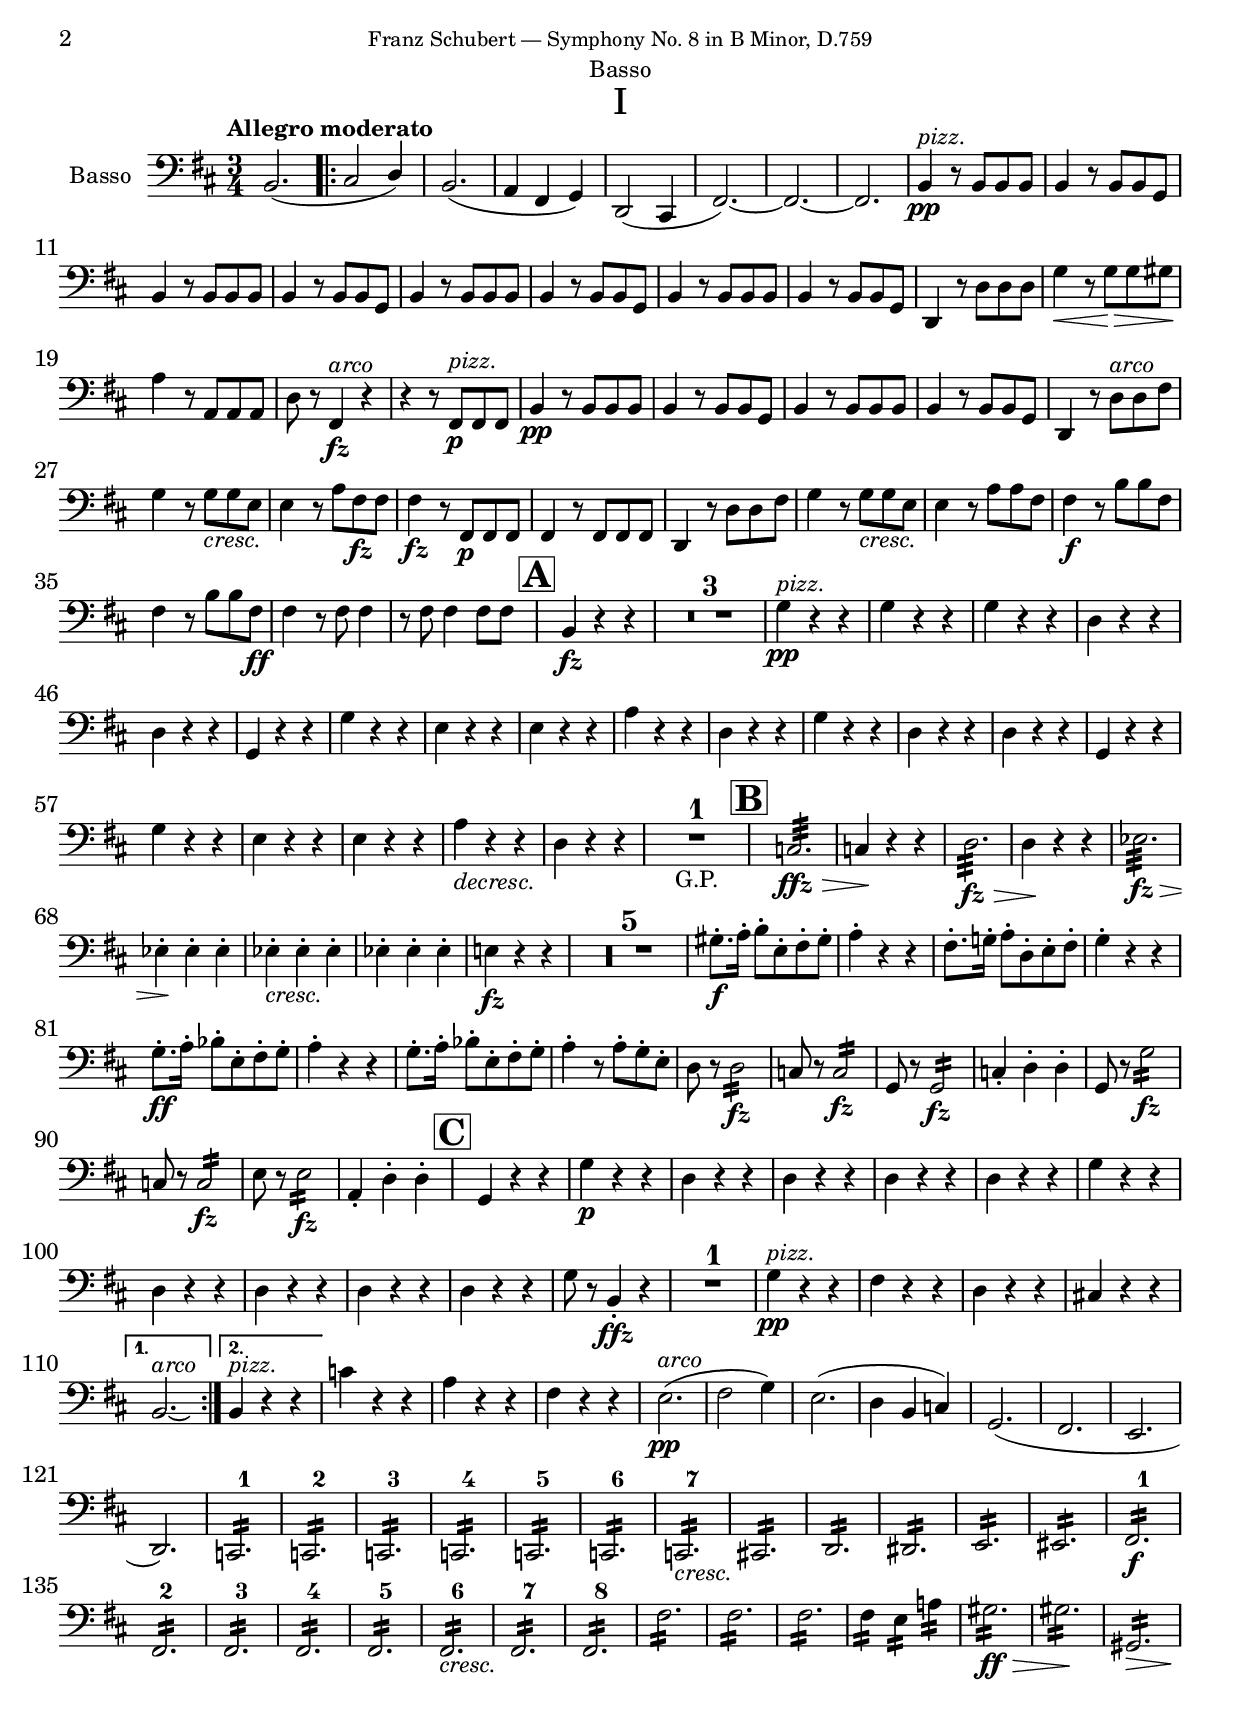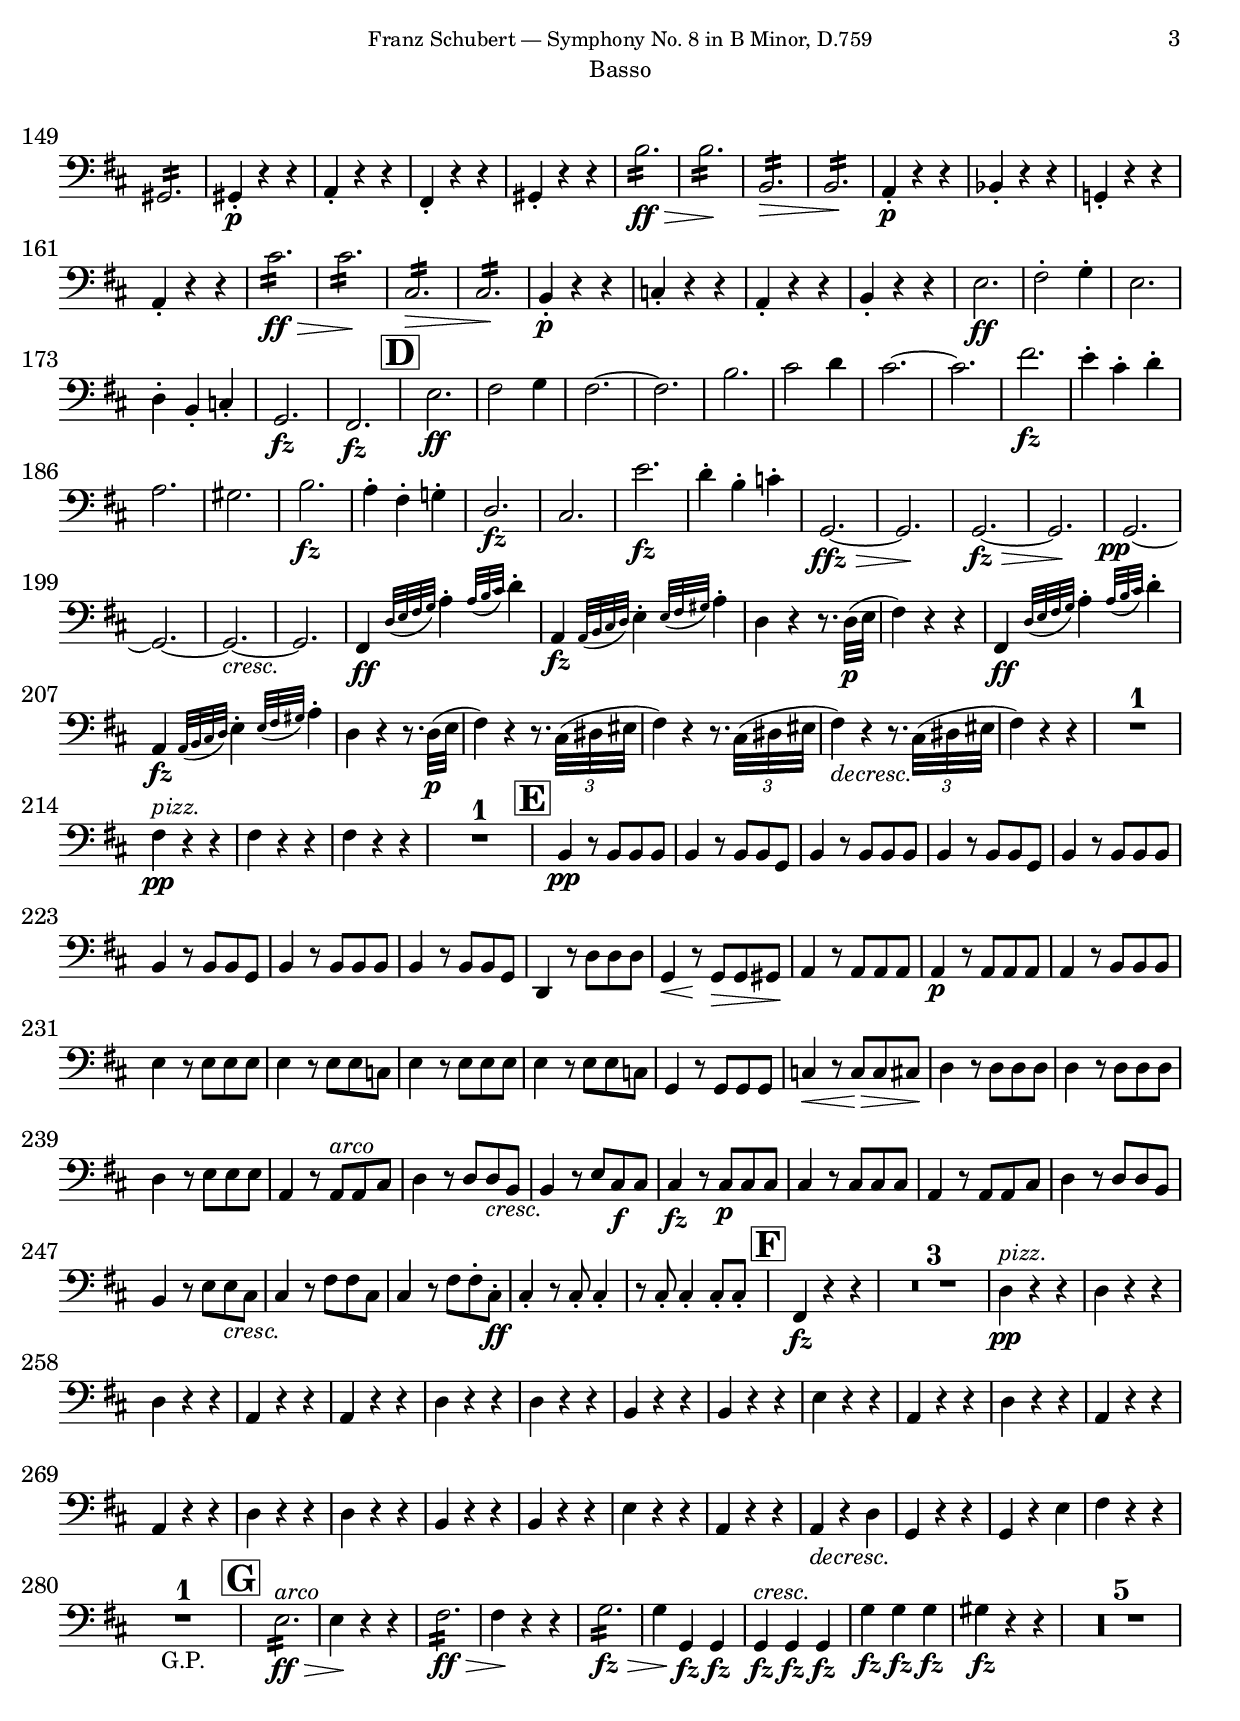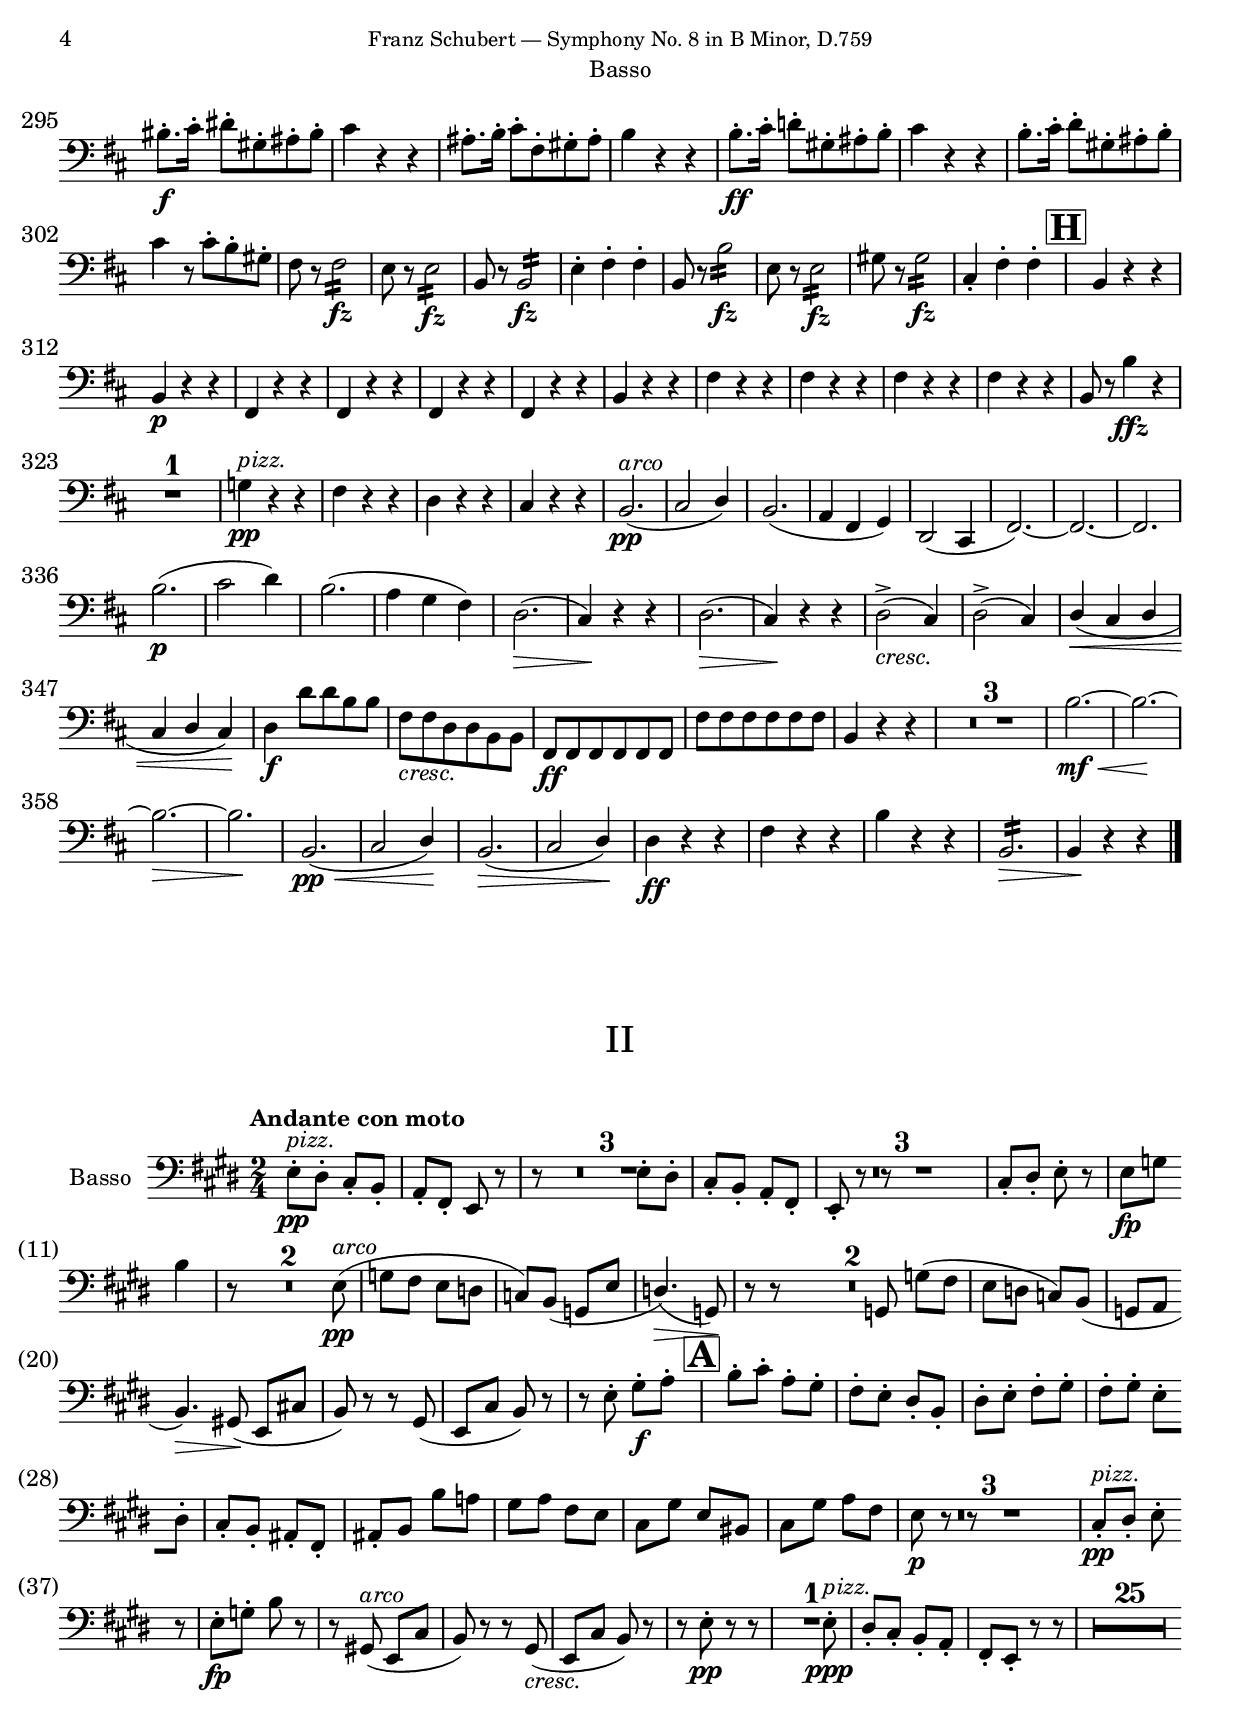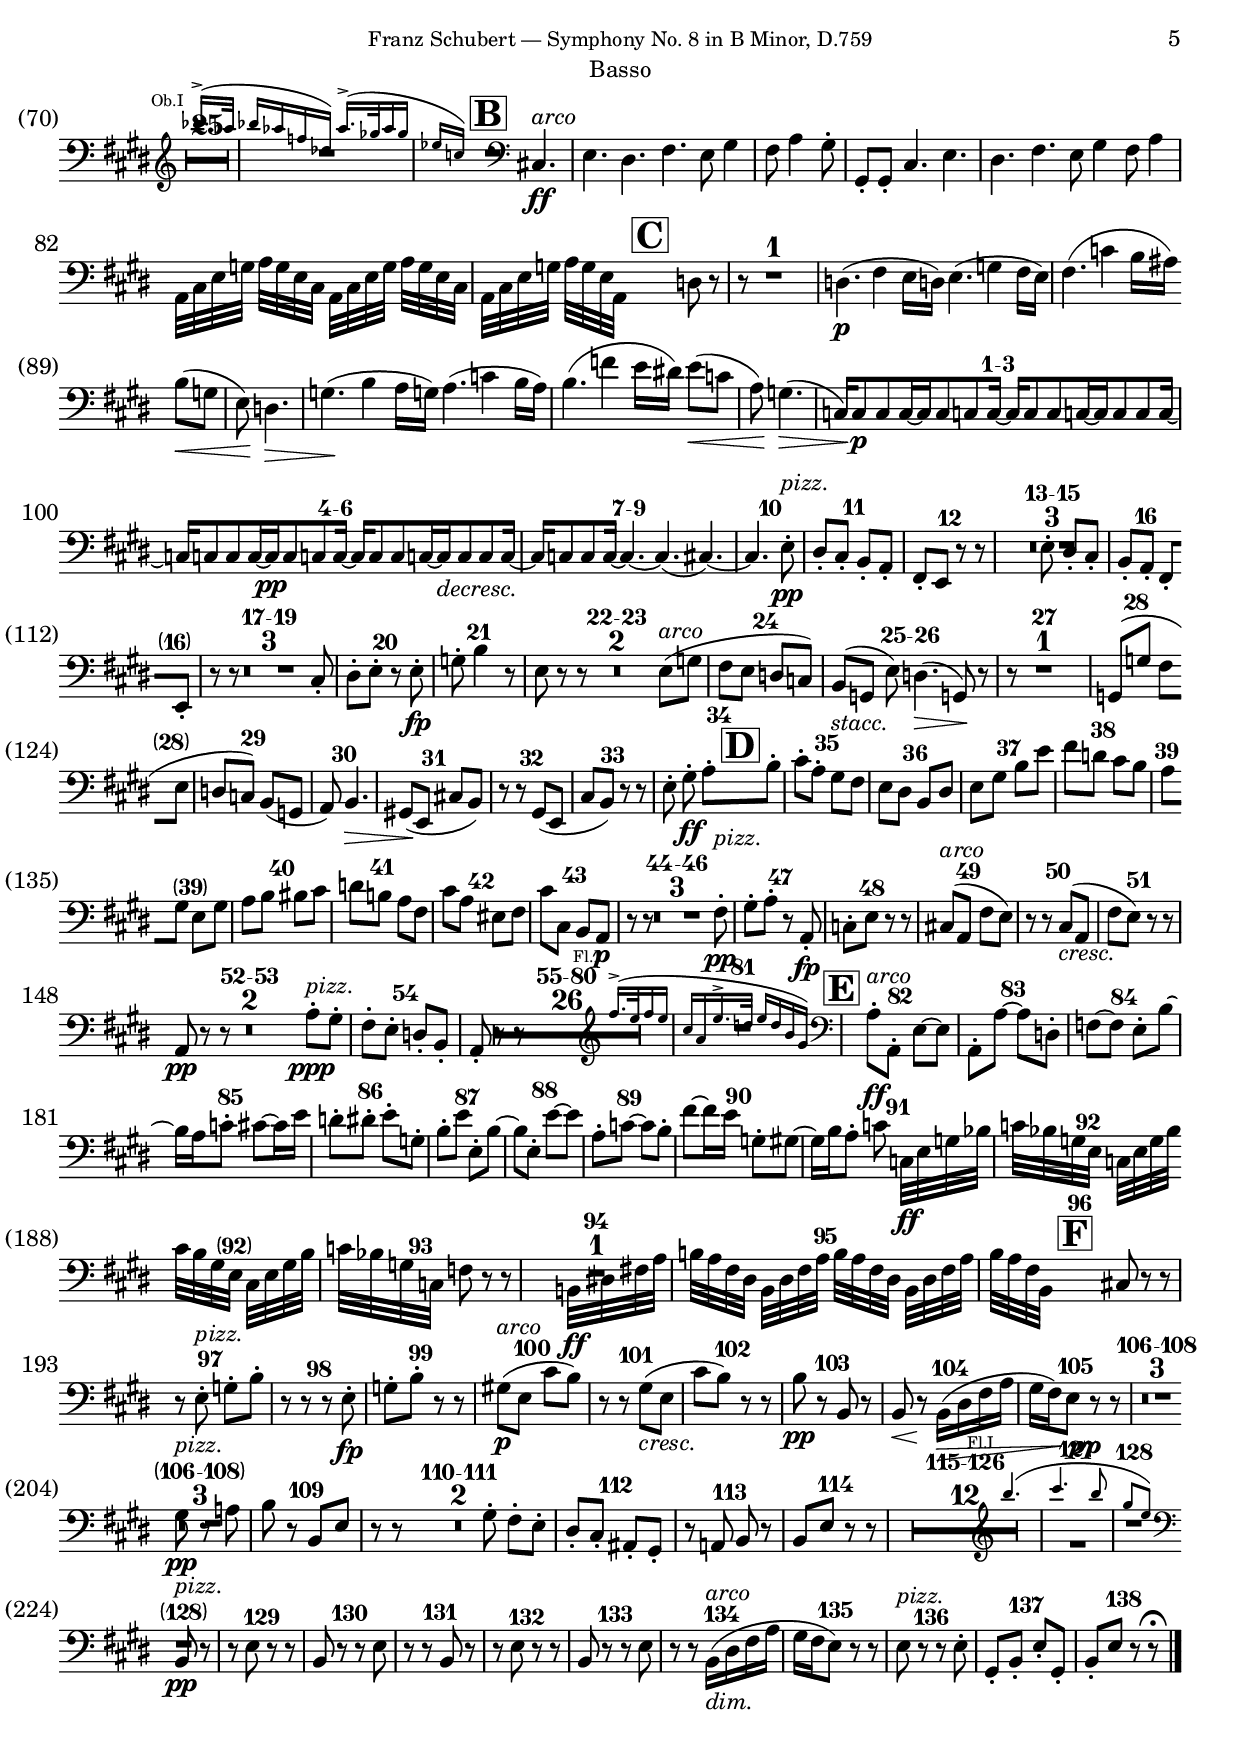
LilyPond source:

%###############################################################################
%#                                 H E A D E R                                 #
%###############################################################################
%
%  Composer           : Franz Schubert (1797 - 1828)
%  work               : Symphony No. 8 in B Minor, D.759
%  Source             : Franz Schubert's Werke, Serie I: Symphonien, No.8
%                       Leipzig Breitkopf & Härtel, 1885. Plate F.S. 8. 
%  Type of score      : Score for Violoncello
%  Typesetter         : Sébastien MANEN
%  date of initiation : Sunday 12 February 2023, 19:55
%
%###############################################################################
%#                          I N C L U D E   F I L E S                          #
%###############################################################################
\version "2.22.1"
\include "./00-Common/Symph8_D759_Header.ily"
\include "./00-Common/Symph8_D759_PaperParts.ily"
%  work        : Schubert Symphony No. 8 in B minor, D.759
%  typesetter  : Sébastien MANEN
%  date        : Sunday 12 February 2023, 19:55
%###############################################################################
%#                           T I M E   S E C T I O N                           #
%###############################################################################
timeMvtI = {
	\time 3/4
}
timeMvtII = {
	\time 2/4
}


\include "./00-Common/Symph8_D759_LayoutParts.ily"
%  work        : Schubert Symphony No. 8 in B minor, D.759
%  typesetter  : Sébastien MANEN
%  date        : Sunday 12 February 2023, 19:55
%###############################################################################
%#                      S H O R T C U T S   S E C T I O N                      #
%###############################################################################
arco = \markup {\italic arco}
crescmarkup = \markup {\italic cresc.}
pizz = \markup {\italic pizz.}
dimmarkup = \markup {\italic dim.}
morendo = \markup {\italic {morendo}}
stacc = \markup {\italic stacc.}
becarre = \markup { \tiny \natural }
gp = \markup {G.P.}
decrescmarkup = \markup {\italic decresc.}
fcresc = \markup {\dynamic f \italic cresc.}
pcresc = \markup {\dynamic p \italic cresc.}

ffz = #(make-dynamic-script "ffz")
crescD = \tweak DynamicText.self-alignment-X #-0.5 \tweak DynamicText.font-size #1 #(make-dynamic-script (markup #:normal-text #:italic "cresc."))
crescDP = \tweak DynamicText.self-alignment-X #-0.5 #(make-dynamic-script (markup #:normal-text #:italic "cresc."))

naturaltrillmark = \markup {
	\concat {
		\hspace #0.8
		\general-align #Y #CENTER {
			\musicglyph #"scripts.trill" 
			\hspace #0.45
			\teeny \natural 
		}
	}
}

mmrPos = #(define-music-function
	(position)
	(number?)
	#{
		\once \override MultiMeasureRest.staff-position = #(- position 2)
	#}
)

dynEO = #(define-music-function
	(offset)
	(pair?)
	#{
		\once \override DynamicText.extra-offset = #offset
		\once \override DynamicText.whiteout = ##t
		\once \override DynamicText.whiteout-style = #'outline
	#}
)

aIIEO = #(define-music-function
	(extraoffset)
	(pair?)
	#{
		\once \override CombineTextScript.extra-offset = #extraoffset
		\once \override CombineTextScript.whiteout = ##t
		\once \override CombineTextScript.whiteout-style = #'outline
	#}
)

aIIXoffset = #(define-music-function
	(offset)
	(number?)
	#{
		\once \override CombineTextScript.X-offset = #offset
	#}
)

markEO = #(define-music-function
	(offset)
	(pair?)
	#{
		\once \override TextScript.layer = #3
		\once \override TextScript.extra-offset = #offset
		\once \override TextScript.whiteout = ##t
		\once \override TextScript.whiteout-style = #'outline
	#}
)

noFlag = \once \omit Flag

stemOffset = #(define-music-function
	(offset)
	(number?)
	#{
		\once \offset length #offset Stem
	#}
)

beamOffset = #(define-music-function
	(position)
	(pair?)
	#{
		\once \offset positions #position Beam
	#}
)

hairpinShorten = #(define-music-function
	(shortLength)
	(pair?)
	#{
		\once \override Hairpin.shorten-pair = #shortLength
	#}
)

hairpinEO = #(define-music-function
	(offset)
	(pair?)
	#{
		\once \override Hairpin.extra-offset = #offset
		\once \override Hairpin.whiteout = ##t
		\once \override Hairpin.whiteout-style = #'outline
	#}
)

aIIOmit = \once \omit Voice.CombineTextScript

InCueContext = {
	\override Beam.beam-thickness = #0.30 % 0.30
	\override StemTremolo.beam-thickness = #0.35 % 0.30
	\override Beam.length-fraction = #0.67 % 0.8
	\override Stem.length-fraction = #0.85 % 0.8
%	\override Stem.length = #7
%	\override Beam.length = #7
	\set fontSize = #-3 %-3
	\override TupletNumber.avoid-slur = #'ignore
	\override Script.staff-padding = ##f
}

OutCueContext = {
	\revert Beam.beam-thickness
	\revert StemTremolo.beam-thickness
	\revert Beam.length-fraction
	\revert Stem.length-fraction
%	\override Stem.length = #7
%	\override Beam.length = #7
	\unset fontSize
	\revert TupletNumber.avoid-slur
	\revert Script.staff-padding
	
}

resetMMRN = {
	\undo \omit MultiMeasureRestNumber
}


omitMMRN = {
	\omit MultiMeasureRestNumber
}

markWhiteout = {
	\once \override Score.RehearsalMark.layer = #3
	\once \override Score.RehearsalMark.whiteout = #0.85
	\once \override Score.RehearsalMark.whiteout-style = #'outline
}

tieMinLength = #(define-music-function
	(length)
	(number?)
	#{
		\once \override Tie.minimum-length = #length
	#}
)

mmrLength = #(define-music-function
	(length)
	(number?)
	#{
		\once \override MultiMeasureRest.space-increment = #length
	#}
)

mmrCondens = {
	\once \override MultiMeasureRest.springs-and-rods = 
		#ly:spanner::set-spacing-rods
}

mmrnDown = {
	\once \override MultiMeasureRestNumber.direction = #-1 
}

%  work        : Schubert Symphony No. 8 in B minor, D.759
%  typesetter  : Sébastien MANEN
%  date        : Sunday 12 February 2023, 19:55
%###############################################################################
%#                    V O I C E   N A M E   :   F L A U T I                    #
%###############################################################################
nameFlautoIMvtI = {
	\set Staff.instrumentName = #"Flauto I"
	\set Staff.shortInstrumentName = #""
}
nameFlautoIMvtII = {
	\set Staff.instrumentName = #"Flauto I"
	\set Staff.shortInstrumentName = #""
}
nameFlautoIIMvtI = {
	\set Staff.instrumentName = #"Flauto II"
	\set Staff.shortInstrumentName = #""
}
nameFlautoIIMvtII = {
	\set Staff.instrumentName = #"Flauto II"
	\set Staff.shortInstrumentName = #""
}
%###############################################################################
%#                      V O I C E   N A M E   :   O B O I                      #
%###############################################################################
nameOboeIMvtI = {
	\set Staff.instrumentName = #"Oboe I"
	\set Staff.shortInstrumentName = #""
}
nameOboeIMvtII = {
	\set Staff.instrumentName = #"Oboe I"
	\set Staff.shortInstrumentName = #""
}
nameOboeIIMvtI = {
	\set Staff.instrumentName = #"Oboe II"
	\set Staff.shortInstrumentName = #""
}
nameOboeIIMvtII = {
	\set Staff.instrumentName = #"Oboe II"
	\set Staff.shortInstrumentName = #""
}
%###############################################################################
%#                V O I C E   N A M E   :   C L A R I N E T T I                #
%###############################################################################
nameClarinettoIMvtI = {
	\set Staff.instrumentName = \markup {
		\center-column {
			\lower #1 "Clarinet I"
			\line {
				"in A"
			}
		}
	}
	\set Staff.shortInstrumentName = #""
}
nameClarinettoIMvtII = {
	\set Staff.instrumentName = \markup {
		\center-column {
			\lower #1 "Clarinet I"
			\line {
				"in A"
			}
		}
	}
	\set Staff.shortInstrumentName = #""
}
nameClarinettoIIMvtI = {
	\set Staff.instrumentName = \markup {
		\center-column {
			\lower #1 "Clarinet II"
			\line {
				"in A"
			}
		}
	}
	\set Staff.shortInstrumentName = #""
}
nameClarinettoIIMvtII = {
	\set Staff.instrumentName = \markup {
		\center-column {
			\lower #1 "Clarinet II"
			\line {
				"in A"
			}
		}
	}
	\set Staff.shortInstrumentName = #""
}
%###############################################################################
%#                   V O I C E   N A M E   :   F A G O T T I                   #
%###############################################################################
nameFagottoIMvtI = {
	\set Staff.instrumentName = #"Fagot I"
	\set Staff.shortInstrumentName = #""
}
nameFagottoIMvtII = {
	\set Staff.instrumentName = #"Fagot I"
	\set Staff.shortInstrumentName = #""
}
nameFagottoIIMvtI = {
	\set Staff.instrumentName = #"Fagot II"
	\set Staff.shortInstrumentName = #""
}
nameFagottoIIMvtII = {
	\set Staff.instrumentName = #"Fagot II"
	\set Staff.shortInstrumentName = #""
}
%###############################################################################
%#                     V O I C E   N A M E   :   C O R N I                     #
%###############################################################################
nameCornoIMvtI = {
	\set Staff.instrumentName = \markup {
		\center-column {
			\lower #1 "Corno I"
			\line {
				"in D"
			}
		}
	}
	\set Staff.shortInstrumentName = #""
}
nameCornoIMvtII = {
	\set Staff.instrumentName = \markup {
		\center-column {
			\lower #1 "Corno I"
			\line {
				"in E"
			}
		}
	}
	\set Staff.shortInstrumentName = #""
}
nameCornoIIMvtI = {
	\set Staff.instrumentName = \markup {
		\center-column {
			\lower #1 "Corno II"
			\line {
				"in D"
			}
		}
	}
	\set Staff.shortInstrumentName = #""
}
nameCornoIIMvtII = {
	\set Staff.instrumentName = \markup {
		\center-column {
			\lower #1 "Corno II"
			\line {
				"in E"
			}
		}
	}
	\set Staff.shortInstrumentName = #""
}
%###############################################################################
%#                    V O I C E   N A M E   :   T R O M B A                    #
%###############################################################################
nameTrombaIMvtI = {
	\set Staff.instrumentName = \markup {
		\center-column {
			\lower #1 "Trombe I"
			\line {
				"in E"
			}
		}
	}
	\set Staff.shortInstrumentName = #""
}
nameTrombaIMvtII = {
	\set Staff.instrumentName = \markup {
		\center-column {
			\lower #1 "Trombe I"
			\line {
				"in E"
			}
		}
	}
	\set Staff.shortInstrumentName = #""
}
nameTrombaIIMvtI = {
	\set Staff.instrumentName = \markup {
		\center-column {
			\lower #1 "Trombe II"
			\line {
				"in E"
			}
		}
	}
	\set Staff.shortInstrumentName = #""
}
nameTrombaIIMvtII = {
	\set Staff.instrumentName = \markup {
		\center-column {
			\lower #1 "Trombe II"
			\line {
				"in E"
			}
		}
	}
	\set Staff.shortInstrumentName = #""
}
%###############################################################################
%#                  V O I C E   N A M E   :   T R O M B O N I                  #
%###############################################################################
nameTromboneIMvtI = {
	\set Staff.instrumentName = \markup {
		\center-column {
			\lower #1 "Trombone"
			\line {
				"alto"
			}
		}
	}
	\set Staff.shortInstrumentName = #""
}
nameTromboneIMvtII = {
	\set Staff.instrumentName = \markup {
		\center-column {
			\lower #1 "Trombone"
			\line {
				"alto"
			}
		}
	}
	\set Staff.shortInstrumentName = #""
}
nameTromboneIIMvtI = {
	\set Staff.instrumentName = \markup {
		\center-column {
			\lower #1 "Trombone"
			\line {
				"tenor"
			}
		}
	}
	\set Staff.shortInstrumentName = #""
}
nameTromboneIIMvtII = {
	\set Staff.instrumentName = \markup {
		\center-column {
			\lower #1 "Trombone"
			\line {
				"tenor"
			}
		}
	}
	\set Staff.shortInstrumentName = #""
}
nameTromboneIIIMvtI = {
	\set Staff.instrumentName = \markup {
		\center-column {
			\lower #1 "Trombone"
			\line {
				"basso"
			}
		}
	}
	\set Staff.shortInstrumentName = #""
}
nameTromboneIIIMvtII = {
	\set Staff.instrumentName = \markup {
		\center-column {
			\lower #1 "Trombone"
			\line {
				"basso"
			}
		}
	}
	\set Staff.shortInstrumentName = #""
}
%###############################################################################
%#                   V O I C E   N A M E   :   T I M P A N I                   #
%###############################################################################
nameTimpaniMvtI = {
	\set Staff.instrumentName = \markup {
		\center-column {
			"Timpani"
			\line {
				"in H F" \small \sharp
			}
		}
	}
	\set Staff.shortInstrumentName = #""
}
nameTimpaniMvtII = {
	\set Staff.instrumentName = \markup {
		\center-column {
			"Timpani"
			\line {
				"in H F" \small \sharp
			}
		}
	}
	\set Staff.shortInstrumentName = #""
}
%###############################################################################
%#                 V O I C E   N A M E   :   V I O L I N O   I                 #
%###############################################################################
nameViolinIMvtI = {
	\set Staff.instrumentName = #"Violino I"
	\set Staff.shortInstrumentName = #""
}
nameViolinIMvtII = {
	\set Staff.instrumentName = #"Violino I"
	\set Staff.shortInstrumentName = #""
}
%###############################################################################
%#                V O I C E   N A M E   :   V I O L I N O   I I                #
%###############################################################################
nameViolinIIMvtI = {
	\set Staff.instrumentName = #"Violino II"
	\set Staff.shortInstrumentName = #""
}
nameViolinIIMvtII = {
	\set Staff.instrumentName = #"Violino II"
	\set Staff.shortInstrumentName = #""
}
%###############################################################################
%#                     V O I C E   N A M E   :   V I O L A                     #
%###############################################################################
nameViolaMvtI = {
	\set Staff.instrumentName = #"Viola"
	\set Staff.shortInstrumentName = #""
}
nameViolaMvtII = {
	\set Staff.instrumentName = #"Viola"
	\set Staff.shortInstrumentName = #""
}
%###############################################################################
%#               V O I C E   N A M E   :   V I O L O N C E L L O               #
%###############################################################################
nameVioloncelloMvtI = {
	\set Staff.instrumentName = #"Violoncello"
	\set Staff.shortInstrumentName = #""
}
nameVioloncelloMvtII = {
	\set Staff.instrumentName = #"Violoncello"
	\set Staff.shortInstrumentName = #""
}
%###############################################################################
%#               V O I C E   N A M E   :   C O N T R A B A S S O               #
%###############################################################################
nameBassoMvtI = {
	\set Staff.instrumentName = #"Basso"
	\set Staff.shortInstrumentName = #""
}
nameBassoMvtII = {
	\set Staff.instrumentName = #"Basso"
	\set Staff.shortInstrumentName = #""
}

%  work        : Schubert Symphony No. 8 in B minor, D.759
%  typesetter  : Sébastien MANEN
%  date        : Sunday 12 February 2023, 19:55
%###############################################################################
%#                      P A R T   S C O R E   F O R M A T                      #
%###############################################################################
formatBassoMvtI = {
	\override Score.NonMusicalPaperColumn.line-break-permission = ##f
	\override Score.NonMusicalPaperColumn.page-break-permission = ##f
	\overrideProperty Score.NonMusicalPaperColumn.line-break-system-details #'(
		(Y-offset . 8.6)
	)
	s2.*10 \break
	\overrideProperty Score.NonMusicalPaperColumn.line-break-system-details #'(
		(Y-offset . 20.18)
	)
	s2.*8 \break
	\overrideProperty Score.NonMusicalPaperColumn.line-break-system-details #'(
		(Y-offset . 30.89)
	)
	s2.*8 \break
	\overrideProperty Score.NonMusicalPaperColumn.line-break-system-details #'(
		(Y-offset . 41.64)
	)
	s2.*8 \break
	\overrideProperty Score.NonMusicalPaperColumn.line-break-system-details #'(
		(Y-offset . 50.77)
	)
	s2.*11 \break
	\overrideProperty Score.NonMusicalPaperColumn.line-break-system-details #'(
		(Y-offset . 63.13)
	)
	s2.*11 \break
	\overrideProperty Score.NonMusicalPaperColumn.line-break-system-details #'(
		(Y-offset . 72.32)
	)
	s2.*11 \break
	\overrideProperty Score.NonMusicalPaperColumn.line-break-system-details #'(
		(Y-offset . 84.62)
	)
	s2.*13 \break
	\overrideProperty Score.NonMusicalPaperColumn.line-break-system-details #'(
		(Y-offset . 95.37)
	)
	s2.*9 \break
	\overrideProperty Score.NonMusicalPaperColumn.line-break-system-details #'(
		(Y-offset . 104.46)
	)
	s2.*10 \break
	\overrideProperty Score.NonMusicalPaperColumn.line-break-system-details #'(
		(Y-offset . 116.86)
	)
	s2.*10 \break
	\overrideProperty Score.NonMusicalPaperColumn.line-break-system-details #'(
		(Y-offset . 125.76)
	)
	s2.*12 \break
	\overrideProperty Score.NonMusicalPaperColumn.line-break-system-details #'(
		(Y-offset . 138.39)
	)
	s2.*14 \break
	\overrideProperty Score.NonMusicalPaperColumn.line-break-system-details #'(
		(Y-offset . 149.1)
	)
	s2.*14 \pageBreak
	\overrideProperty Score.NonMusicalPaperColumn.line-break-system-details #'(
		(Y-offset . 9.5)
	)
	s2.*12 \break
	\overrideProperty Score.NonMusicalPaperColumn.line-break-system-details #'(
		(Y-offset . 20.24)
	)
	s2.*12 \break
	\overrideProperty Score.NonMusicalPaperColumn.line-break-system-details #'(
		(Y-offset . 29.42)
	)
	s2.*13 \break
	\overrideProperty Score.NonMusicalPaperColumn.line-break-system-details #'(
		(Y-offset . 41.64)
	)
	s2.*13 \break
	\overrideProperty Score.NonMusicalPaperColumn.line-break-system-details #'(
		(Y-offset . 51.41)
	)
	s2.*8 \break
	\overrideProperty Score.NonMusicalPaperColumn.line-break-system-details #'(
		(Y-offset . 63.15)
	)
	s2.*7 \break
	\overrideProperty Score.NonMusicalPaperColumn.line-break-system-details #'(
		(Y-offset . 72.37)
	)
	s2.*9 \break
	\overrideProperty Score.NonMusicalPaperColumn.line-break-system-details #'(
		(Y-offset . 84.67)
	)
	s2.*8 \break
	\overrideProperty Score.NonMusicalPaperColumn.line-break-system-details #'(
		(Y-offset . 95.41)
	)
	s2.*8 \break
	\overrideProperty Score.NonMusicalPaperColumn.line-break-system-details #'(
		(Y-offset . 106.15)
	)
	s2.*8 \break
	\overrideProperty Score.NonMusicalPaperColumn.line-break-system-details #'(
		(Y-offset . 115.33)
	)
	s2.*11 \break
	\overrideProperty Score.NonMusicalPaperColumn.line-break-system-details #'(
		(Y-offset . 127.62)
	)
	s2.*11 \break
	\overrideProperty Score.NonMusicalPaperColumn.line-break-system-details #'(
		(Y-offset . 138.36)
	)
	s2.*11 \break
	\overrideProperty Score.NonMusicalPaperColumn.line-break-system-details #'(
		(Y-offset . 147.44)
	)
	s2.*15 \pageBreak
	\overrideProperty Score.NonMusicalPaperColumn.line-break-system-details #'(
		(Y-offset . 7.58)
	)
	s2.*7 \break
	\overrideProperty Score.NonMusicalPaperColumn.line-break-system-details #'(
		(Y-offset . 17.34)
	)
	s2.*10 \break
	\overrideProperty Score.NonMusicalPaperColumn.line-break-system-details #'(
		(Y-offset . 29.83)
	)
	s2.*11 \break
	\overrideProperty Score.NonMusicalPaperColumn.line-break-system-details #'(
		(Y-offset . 40.61)
	)
	s2.*13 \break
	\overrideProperty Score.NonMusicalPaperColumn.line-break-system-details #'(
		(Y-offset . 51.15)
	)
	s2.*11 \break
	\overrideProperty Score.NonMusicalPaperColumn.line-break-system-details #'(
		(Y-offset . 62.64)
	)
	s2.*11 \break
	\overrideProperty Score.NonMusicalPaperColumn.line-break-system-details #'(
		(Y-offset . 73.58)
	)
	s2.*11 
}
formatBassoMvtII = {
	\override Score.NonMusicalPaperColumn.line-break-permission = ##f
	\override Score.NonMusicalPaperColumn.page-break-permission = ##f
	\overrideProperty Score.NonMusicalPaperColumn.line-break-system-details #'(
		(Y-offset . 104)
	)
	s4.*14 \break
	\overrideProperty Score.NonMusicalPaperColumn.line-break-system-details #'(
		(Y-offset . 116.61)
	)
	s4.*12 \break
	\overrideProperty Score.NonMusicalPaperColumn.line-break-system-details #'(
		(Y-offset . 125.93)
	)
	s4.*11 \break
	\overrideProperty Score.NonMusicalPaperColumn.line-break-system-details #'(
		(Y-offset . 138.32)
	)
	s4.*12 \break
	\overrideProperty Score.NonMusicalPaperColumn.line-break-system-details #'(
		(Y-offset . 149.1)
	)
	s4.*44 \pageBreak
	\overrideProperty Score.NonMusicalPaperColumn.line-break-system-details #'(
		(Y-offset . 5)
	)
	s4.*15 \break
	\overrideProperty Score.NonMusicalPaperColumn.line-break-system-details #'(
		(Y-offset . 18.07)
	)
	s4.*10 \break
	\overrideProperty Score.NonMusicalPaperColumn.line-break-system-details #'(
		(Y-offset . 30.12)
	)
	s4.*14 \break
	\overrideProperty Score.NonMusicalPaperColumn.line-break-system-details #'(
		(Y-offset . 42.79)
	)
	s4.*17 \break
	\overrideProperty Score.NonMusicalPaperColumn.line-break-system-details #'(
		(Y-offset . 54.35)
	)
	s4.*16 \break
	\overrideProperty Score.NonMusicalPaperColumn.line-break-system-details #'(
		(Y-offset . 65.23)
	)
	s4.*14 \break
	\overrideProperty Score.NonMusicalPaperColumn.line-break-system-details #'(
		(Y-offset . 77.02)
	)
	s4.*17 \break
	\overrideProperty Score.NonMusicalPaperColumn.line-break-system-details #'(
		(Y-offset . 88.75)
	)
	s4.*44 \break
	\overrideProperty Score.NonMusicalPaperColumn.line-break-system-details #'(
		(Y-offset . 101.41)
	)
	s4.*10 \break
	\overrideProperty Score.NonMusicalPaperColumn.line-break-system-details #'(
		(Y-offset . 112.26)
	)
	s4.*6 \break
	\overrideProperty Score.NonMusicalPaperColumn.line-break-system-details #'(
		(Y-offset . 124.69)
	)
	s4.*15 \break
	\overrideProperty Score.NonMusicalPaperColumn.line-break-system-details #'(
		(Y-offset . 135.52)
	)
	s4.*27 \break
	\overrideProperty Score.NonMusicalPaperColumn.line-break-system-details #'(
		(Y-offset . 149.1)
	)
	s4.*14 
}

%  work        : Schubert Symphony No. 8 in B minor, D.759
%  typesetter  : Sébastien MANEN
%  date        : Sunday 12 February 2023, 19:55
%###############################################################################
%#                   C U E   V O I C E   F O R   F L A U T I                   #
%###############################################################################
cueVoiceFlautoIMvtI = \relative c'' {
	s2.*21
	% bar 22 - 25
	\voiceOne fis2.(^\markup {Ob.Klar.}
	b,4. ais8 b cis)
	fis2.(
	b,4. ais8 b cis)
	s2.*109
	% bar 134 - 135
	g'2.(-\offset X-offset -3 ^\markup {Ob.I}
	fis2 e4)
}
cueVoiceFlautoIMvtII = \relative c'' {
	s4.*89
	% bar 90 - 91
	\voiceOne bes'16.(\repeatTie-\offset X-offset -3 ^\markup {Ob.I} aes32 bes16 aes f des)
	aes'16.(-> ges32 aes16 ges ees c)
	s4.*61
	% bar 153 - 154
	\hairpinShorten #'(2 . 1) dis4.(-\tweak height 0.4 ^\>^\markup {Viol.I}
	cis)\!
	s4.*78
	% bar 233 - 234
	fis16.(->-\offset X-offset -3.7 ^\markup {Ob.I} e32 fis16 e cis a
	e'16.-> d32 e16 d b gis)
	s4.*57
	% bar 292 - 295
	c'4.(^\markup {Viol.I}
	aes
	ees
	ces)
}
cueVoiceFlautoIIMvtI = \relative c'' {
	s2.*25
	% bar 26 - 28
	\voiceOne d2.^\markup {Fl.I}~-\offset X-offset -0.5 ^\p
	d2~ d8( e)
	e2 s4
	s2.*110
	% bar 138 - 141
	\oneVoice g'2(-\offset X-offset -3.5 ^\markup {Fl.I} fis4)
	e2( g4)
	fis2( e4)
	g2( fis4)
	s2.*85
	% bar 227 - 228
	\voiceOne e,4(^\markup {Ob.I} f4. e8)
	d4( cis2)
}
cueVoiceFlautoIIMvtII = \relative c''' {
	s4.*91
	% bar 92 - 95
	\voiceOne bes16.(->-\offset X-offset #-3.5 ^\markup {Fl.I} aes32 bes16 aes f des)
	aes'16.(-> ges32 aes16 ges ees c
	des8) r r
	s4.*58
	% bar 153 - 154
	\hairpinShorten #'(2 . 1) dis4.(-\tweak height 0.4 ^\>^\markup {Viol.I}
	cis)\!
	s4.*80
	% bar 235 - 236
	fis16.(->-\offset X-offset -3.5 ^\markup {Fl.I} e32 fis16 e cis a
	e'16.-> d32 e16 d b gis)
	s4.*55
	% bar 292 - 295
	c'4.(-\offset X-offset -5 ^\markup {Viol.I}
	aes
	ees
	ces)
}
%###############################################################################
%#                     C U E   V O I C E   F O R   O B O I                     #
%###############################################################################
cueVoiceOboeIMvtI = \relative c''' {
	s2.*132
	% bar 132 - 133
	\shape #'((0 . -0.2)(0 . -0.5)(0 . -0.8)(0 . -0.8)) Slur d2.(-\offset X-offset -5 ^\markup {Viol.I}
	cis)
}
cueVoiceOboeIMvtII = \relative c''' {
	s4.*79
	% bar 80 - 84
	\voiceOne g4.\>~^\markup {Klar.I}
	g~\!
	g~^\morendo
	g4 r8
	s4.*71
	% bar 155 - 156
	\hairpinShorten #'(1.3 . 0.7) c,4.(^\>^\markup {Fl.I}
	b)\!
	s4.*146
	% bar 303
	\voiceTwo b,16(^\markup {Viol.I} dis fis a gis fis)
}
cueVoiceOboeIIMvtI = \relative c'' {
	s2.*21
	% bar 22 - 23
	\voiceOne fis2.(^\markup {Ob.I}
	b,4. ais8 b cis)
	s2.*109
	% bar 132 - 133
	\oneVoice d'2.(-\offset X-offset -4.7 ^\markup {Viol.I}
	cis)
	s2.*93
	% bar 227 - 228
	\voiceOne e,4(^\markup {Ob.I} f4. e8)
	d4( cis2)
}
cueVoiceOboeIIMvtII = \relative c''' {
	s4.*93
	% bar 94 - 95
	\voiceOne bes16.(->-\offset X-offset -4 ^\markup {Ob.I} aes32 bes16 aes f des)
	aes'16.(-> ges32 aes16 ges ees c)
	s4.*59
	% bar 155 - 156
	c4.(^\markup {Fl.I}
	b)
	s4.*78
	% bar 235 - 236
	fis'16.(->^\markup {Fl.I} e32 fis16 e cis a
	e'16.-> d32 e16 d b gis)
	s4.*66
	% bar 303
	\voiceTwo b,16(^\markup {Viol.I} dis fis a gis fis)}
%###############################################################################
%#               C U E   V O I C E   F O R   C L A R I N E T T I               #
%###############################################################################
cueVoiceClarinettoIMvtI = \relative c {
	s2.*132
	% bar 133 - 135
	\transpose a c {
		\relative c''' {
			\voiceOne d2.(^\markup {Viol.II}
			cis)
			g'-\offset X-offset -3.5 ^\markup {Ob.I}
		}
	}
}
cueVoiceClarinettoIMvtII = \relative c {
	s4.*135
	% bar 136 - 137
	\transpose a c {
		\relative c'''' {
			\voiceOne g4(->^\markup {Fl.I} e8)
		}
	}
	\transpose a e {
		\relative c''' {
			c4->(^\markup {Hr.I} c,8)
		}
	}
	s4.*83
	% bar 221 - 224
	\transpose a c {
		\relative c''' {
			\hairpinShorten #'(1.4 . 1) e4.^\>-\offset X-offset -3 ^\markup {Ob.I}~
			e~\!-\offset X-offset 1 ^\morendo
			e~
			e4 r8
		}
	}
}
cueVoiceClarinettoIIMvtI = \relative c''' {
	s2.*21
	% bar 22 - 23
	\voiceOne a2.(^\markup {Klar.I}
	d,4. cis8 d e)
	s2.*109
	% bar 132 - 134
	\transpose a c {
		\relative c''' {
			\voiceOne d2.(^\markup {Viol.II}
			cis)
			g'-\offset X-offset -3 ^\markup {Ob.I}
		}
	}
	s2.*101
	% bar 236 - 237
	c4(-\offset X-offset -3.5 ^\markup {Klar.I} des4. c8)
	bes4( a2)
}
cueVoiceClarinettoIIMvtII = \relative c {
	\voiceOne s4.*89
	% bar 90 - 92
	\transpose a c {
		\relative c'''' {
			bes16.->(-\offset X-offset -4 ^\markup {Ob.I} aes32 bes16 aes f des)
			aes'16.(-> ges32 aes16 ges ees c
			des8) r r
		}
	}
	s4.*45
	% bar 138
	bes'''4(^\markup {Kl.I} g8)
	s4.*96
	% bar 235 - 236
	\transpose a c {
		\relative c''' {
			fis16.(->-\offset X-offset -3.5 ^\markup {Fl.I} e32 fis16 e cis a
			e'16.-> d32 e16 d b gis)
		}
	}
}
%###############################################################################
%#                  C U E   V O I C E   F O R   F A G O T T I                  #
%###############################################################################
cueVoiceFagottoIMvtI = \relative c {
	s2.*17
	% bar 18 - 20
	\voiceOne \cueClef treble e''4(^\markup {Ob.I} f4. e8)
	d4( cis2
	d4) \cueClefUnset s2
}
cueVoiceFagottoIMvtII = \relative c {
	s4.*93
	% bar 94 - 95
	\voiceOne \cueClef treble bes'''16.(->-\offset X-offset -3.8 ^\markup {Ob.I} aes32 bes16 aes f des)
	aes'16.(-> ges32 aes16 ges ees c) \cueClefUnset
	s4.*139
	% bar 235 - 236
	\cueClef treble \shape #'( () ((0 . 0.5)(0 . 0.5)(0 . 0)(0 . 0)) ) Slur fis16.(->-\offset X-offset -3.5 ^\markup {Fl.I} e32 fis16 e cis a 
	e'16.-> d32 e16 d b gis) \cueClefUnset
}
cueVoiceFagottoIIMvtI = \relative c {
	s2.*17
	% bar 18 - 20
	\voiceOne \cueClef treble e''4(^\markup {Ob.I} f4. e8)
	d4( cis2
	d4) \cueClefUnset s2
}
cueVoiceFagottoIIMvtII = \relative c {
	s4.*27
	% bar 28
	\voiceTwo gis8^(^\markup {Bassi} e cis')
	s4.*65
	% bar 94 - 95
	\voiceOne \cueClef treble bes'''16.(->-\offset X-offset -3.8 ^\markup {Ob.I} aes32 bes16 aes f des)
	aes'16.(-> ges32 aes16 ges ees c) \cueClefUnset
	s4.*73
	% bar 169
	\voiceTwo gis,,8^(^\markup {Bassi} e cis')
	s4.*65
	% bar 235 - 236
	\cueClef treble \voiceOne fis''16.(->-\offset X-offset -3.5 ^\markup {Fl.I} e32 fis16 e cis a 
	e'16.-> d32 e16 d b gis) \cueClefUnset

}
%###############################################################################
%#                    C U E   V O I C E   F O R   C O R N I                    #
%###############################################################################
cueVoiceCornoIMvtI = \relative c {
	\voiceOne s2.*17
	% bar 18 - 20
	\transpose d c {
		\relative c'' {
			e4(^\markup {Ob.I} f4. e8)
			d4( cis2
			d4) s2
		}
	}
	s2.*112
	% bar 132 - 133
	\transpose d c {
		\relative c''' {
			d2.(-\offset X-offset -4 ^\markup {Viol.I}
			cis)
		}
	}
}
cueVoiceCornoIMvtII = \relative c {
	\voiceOne s4.*93
	% bar 94 - 95
	\transpose e c {
		\relative c''' {
			ais16.(->^\markup {Ob.I} gis32 ais16 gis eis cis)
			gis'16.(-> fis32 gis16 fis dis bis)
		}
	}
	s4.*34
	% bar 130
	\transpose e c {
		\relative c'' {
			e4->(^\markup {Fl.I} d16 b)
		}
	}
	s4.*104
	% bar 235 - 236
	\transpose e c {
		\relative c'' {
			fis16.->(^\markup {Fl.I} e32 fis16 e cis a
			e'16.-> d32 e16 d b gis)
		}
	}
}
cueVoiceCornoIIMvtI = \relative c {
	\voiceOne s2.*17
	% bar 18 - 20
	\transpose d c {
		\relative c'' {
			e4(^\markup {Ob.I} f4. e8)
			d4( cis2
			d4) s2
		}
	}
	s2.*112
	% bar 132 - 133
	\transpose d c {
		\relative c''' {
			d2.(-\offset X-offset -4 ^\markup {Viol.I}
			cis)
		}
	}

}
cueVoiceCornoIIMvtII = \relative c {
	\voiceOne s4.*93
	% bar 94 - 95
	\transpose e c {
		\relative c''' {
			ais16._(->-\offset X-offset -3.8 ^\markup {Ob.I} gis32 ais16 gis eis cis)
			gis'16._(-> fis32 gis16 fis dis bis)
		}
	}
	s4.*43
	% bar 139 - 141
	\voiceTwo c''4(^\markup {Hr.I} c,8)
	c'4( c,8)
	c'4( c,8)
	s4.*93
	% bar 235 - 236
	\transpose e c {
		\relative c'' {
			\voiceOne fis16.->(-\offset X-offset -3.2 ^\markup {Fl.I} e32 fis16 e cis a
			e'16.-> d32 e16 d b gis)
		}
	}
}
%###############################################################################
%#                   C U E   V O I C E   F O R   T R O M B E                   #
%###############################################################################
cueVoiceTrombaIMvtI = \relative c {
	\voiceOne s2.*25
	% bar 26 - 28
	\transpose e c {
		\relative c'' {
			d2.~^\markup {Fl.I} 
			d2~ d8( e)
			e2 s4
		}
	}
	s2.*116
	% bar 144 - 145
	\transpose e d {
		\relative c'' {
			f4-\offset X-offset -3 ^\markup {Hr.} d e
			f d d
		}
	}
	s2.*83
	% bar 229 - 231
	\transpose e d {
		\relative c'' {
			\shape #'((0 . 1)(0 . 0)(0 . 0)(0 . 1)) Slur e4(-\offset X-offset -3 ^\markup {Hr.I} f4. e8
			f4 e2)(
			f4) r r 
		}
	}
	s2.*112
	% bar 344 - 345
	\transpose e c {
		\relative c'' {
			fis2(-\offset X-offset -4 ^\markup {Viol.I} eis4)
			fis2( eis4)
		}
	}
}
cueVoiceTrombaIMvtII = \relative c {
	s4.*30 \voiceOne
	% bar 31 - 32
	\transpose e a {
		\relative c' {
			\shape #'((0 . 0)(0 . 0)(0 . -0.3)(0 . -1)) Slur d16(-\offset X-offset -2.5 ^\markup {Kl.I} fis a c b a 
			g8) r r
		}
	}
	s4.*61
	% bar 94 - 95
	\transpose e c {
		\relative c''' {
			ais16.->(-\offset X-offset -4 ^\markup {Ob.I} gis32 ais16 gis eis cis)
			gis'16.(-> fis32 gis16 fis dis bis)
		}
	}
	s4.*74
	% bar 170 - 173
	\transpose e c {
		\relative c'' {
			b16(^\markup {Fl.I} dis fis a gis fis
			e8) r r 
			b16(-\offset X-offset -4.5 ^\markup {Fl.KL.}  dis fis a gis fis
			e4) r8
		}
	}
	s4.*61
	% bar 235 - 236
	\transpose e c {
		\relative c'' {
			fis16.(->^\markup {Fl.I} e32 fis16 e cis a
			e'16.-> d32 e16 d b gis)
		}
	}
	s4.*71
	% bar 308 - 309
	\cueClef bass <c, c'>4._~^\markup {Hr.}
	q \cueClefUnset 
}
cueVoiceTrombaIIMvtI = \relative c {
	\voiceOne s2.*25
	% bar 26 - 28
	\transpose e c {
		\relative c'' {
			d2.~^\markup {Fl.I} 
			d2~ d8( e)
			e2 s4
		}
	}
	s2.*116
	% bar 144 - 145
	\transpose e d {
		\relative c'' {
			f4-\offset X-offset -2.5 ^\markup {Hr.} d e
			f d d
		}
	}
	s2.*83
	% bar 229 - 231
	\transpose e d {
		\relative c'' {
			\shape #'((0 . 1)(0 . 0)(0 . 0)(0 . 1)) Slur e4(-\offset X-offset -3 ^\markup {Hr.I} f4. e8
			f4 e2)(
			f4) r r 
		}
	}
	s2.*112
	% bar 344 - 345
	\transpose e c {
		\relative c'' {
			fis2(^\markup {Viol.I} eis4)
			fis2( eis4)
		}
	}
}
cueVoiceTrombaIIMvtII = \relative c {
	s4.*30 \voiceOne
	% bar 31 - 32
	\transpose e a {
		\relative c' {
			\shape #'((0 . 0)(0 . 0)(0 . -0.3)(0 . -1)) Slur d16(-\offset X-offset -3 ^\markup {Kl.I} fis a c b a 
			g8) r r
		}
	}
	s4.*61
	% bar 94 - 95
	\transpose e c {
		\relative c''' {
			ais16.->(-\offset X-offset -3.8 ^\markup {Ob.I} gis32 ais16 gis eis cis)
			gis'16.(-> fis32 gis16 fis dis bis)
		}
	}
	s4.*74
	% bar 170 - 173
	\transpose e c {
		\relative c'' {
			\shape #'((0 . 0)(0 . 0)(0 . -0.3)(0 . -1)) Slur b16(-\offset X-offset -3 ^\markup {Fl.I} dis fis a gis fis
			e8) r r 
			\shape #'((0 . 0)(0 . 0)(0 . -0.3)(0 . -1)) Slur b16(-\offset X-offset -4 ^\markup {Fl.Kl.}  dis fis a gis fis
			e4) r8
		}
	}
	s4.*61
	% bar 235 - 236
	\transpose e c {
		\relative c'' {
			fis16.(->-\offset X-offset -3.5 ^\markup {Fl.I} e32 fis16 e cis a
			e'16.-> d32 e16 d b gis)
		}
	}
	s4.*71
	% bar 308 - 309
	\cueClef bass \voiceTwo <c, c'>4._~^\markup {Hr.}
	q \cueClefUnset 
}
%###############################################################################
%#                 C U E   V O I C E   F O R   T R O M B O N I                 #
%###############################################################################
cueVoiceTromboneIMvtI = \relative c {
	s2.*25 \voiceOne
	% bar 26 - 28
	\cueClef treble d''2.~^\markup {Fl.I} 
	d2~ d8( e)
	e2 \cueClefUnset s4
	s2.*104
	% bar 132 - 133
	\voiceTwo gis,,2.~^\markup {Vla.Fag.}
	gis4( a b)
	s2.*106
	% bar 240 - 242
	\voiceOne \cueClef treble a''2.~_\markup {Fl.I}
	a2~ a8( b)
	b2 \cueClefUnset s4
}
cueVoiceTromboneIMvtII = \relative c {
	s4.*28
	% bar 29 - 30
	\cueClef treble \shape #'((0 . 0)(0 . 0)(0 . -0.3)(0 . -1)) Slur \voiceOne b''16(-\offset X-offset -3 ^\markup {Fl.I} dis fis a gis fis
	e8) r r \cueClefUnset
	s4.*63
	% bar 94 - 95
	\cueClef treble bes'16.(->-\offset X-offset -3.8 ^\markup {Ob.I} aes32 bes16 aes f des)
	aes'16.(-> ges32 aes16 ges ees c) \cueClefUnset
	s4.*74
	% bar 170 - 173
	\cueClef treble \shape #'((0 . 0)(0 . 0)(0 . -0.3)(0 . -1)) Slur b16(-\offset X-offset -3 ^\markup {Fl.I} dis fis a gis fis
	e8) r r
	\shape #'((0 . 0)(0 . 0)(0 . -0.3)(0 . -1)) Slur b16->(-\offset X-offset -4.7 ^\markup {Fl.Kl.} dis fis a gis fis
	e4) r8 \cueClefUnset
	s4.*61
	% bar 235 - 236
	\cueClef treble fis16.(->-\offset X-offset -3.5 ^\markup {Fl.I} e32 fis16 e cis a
	e'16.-> d32 e16 d b gis) \cueClefUnset
	s4.*66
	% bar 303 - 307
	\cueClef bass b,,4.:32^\markup {Pk.}
	e8 r r
	b4.:32
	e8 r r
	b4.:32 \cueClefUnset
}
cueVoiceTromboneIIMvtI = \relative c {
	s2.*25 \voiceOne
	% bar 26 - 28
	\cueClef treble d''2.~^\markup {Fl.I} 
	d2~ d8( e)
	e2 \cueClefUnset s4
	s2.*104
	% bar 132 - 133
	\voiceTwo gis,,2.~^\markup {Vla.Fag.}
	gis4( a b)
	s2.*106
	% bar 240 - 242
	\voiceOne \cueClef treble a''2.~-\offset X-offset -3 ^\markup {Fl.I}
	a2~ a8( b)
	b2 \cueClefUnset s4
}
cueVoiceTromboneIIMvtII = \relative c {
	s4.*28
	% bar 29 - 30
	\cueClef treble \voiceOne \shape #'((0 . 0)(0 . 0)(0 . -0.3)(0 . -1)) Slur b''16(-\offset X-offset -3 ^\markup {Fl.I} dis fis a gis fis
	e8) r r \cueClefUnset
	s4.*63
	% bar 94 - 95
	\cueClef treble bes'16.(->-\offset X-offset -4 ^\markup {Ob.I} aes32 bes16 aes f des)
	aes'16.(-> ges32 aes16 ges ees c) \cueClefUnset
	s4.*74
	% bar 170 - 173
	\cueClef treble b16_(-\offset X-offset -2.5 ^\markup {Fl.I} dis fis a gis fis
	e8) r r
	b16->_(-\offset X-offset -4.7 ^\markup {Fl.Kl.} dis fis a gis fis
	e4) r8 \cueClefUnset
	s4.*61
	% bar 235 - 236
	\cueClef treble fis16.(->-\offset X-offset -3.5 ^\markup {Fl.I} e32 fis16 e cis a
	e'16.-> d32 e16 d b gis) \cueClefUnset
	s4.*66
	% bar 303 - 307
	\cueClef bass b,,4.:32^\markup {Pk.}
	e8 r r
	b4.:32
	e8 r r
	b4.:32 \cueClefUnset
}
cueVoiceTromboneIIIMvtI = \relative c {
	s2.*17 \voiceOne
	% bar 18 - 20
	\cueClef treble e''4(-\offset X-offset -3.5 ^\markup {Ob.I} f4. e8)
	d4( cis2
	d4) \cueClefUnset s2
	s2.*112
	% bar 132 - 133
	gis,,2.~^\markup {Vla.Fag.}
	gis4( a b)
	s2.*106
	% bar 240 - 242
	\cueClef treble a''2.~-\offset X-offset -3 ^\markup {Fl.I}
	a2~ a8( b)
	b2 \cueClefUnset s4
}
cueVoiceTromboneIIIMvtII = \relative c {
	s4.*28
	% bar 29 - 30
	\voiceOne \cueClef treble \shape #'((0 . 0)(0 . 0)(0 . -0.3)(0 . -1)) Slur b''16(-\offset X-offset -3 ^\markup {Fl.I} dis fis a gis fis
	e8) r r \cueClefUnset
	s4.*63
	% bar 94 - 95
	\cueClef treble bes'16._(->-\offset X-offset -4.5 ^\markup {Ob.I} aes32 bes16 aes f des)
	aes'16._(-> ges32 aes16 ges ees c) \cueClefUnset
	s4.*76
	% bar 172 - 173
	\cueClef treble b16->_(-\offset X-offset -5 ^\markup {Fl.Kl.} dis fis a gis fis
	e4) r8 \cueClefUnset
	s4.*61
	% bar 235 - 236
	\cueClef treble fis16.(->-\offset X-offset -3.5 ^\markup {Fl.I} e32 fis16 e cis a
	e'16.-> d32 e16 d b gis) \cueClefUnset
	s4.*43
	% bar 280 - 285
	\cueClef treble b4.(~^\markup {Viol.I}
	b
	b'
	gis
	e
	c) \cueClefUnset
}
%###############################################################################
%#                  C U E   V O I C E   F O R   T I M P A N I                  #
%###############################################################################
cueVoiceTimpaniMvtI = \relative c {
	s2.*25 \voiceOne
	% bar 26 - 28
	\cueClef treble d''2.~^\markup {Fl.I}
	d2~ d8( e)
	e2 \cueClefUnset s4
	s2.*52
	% bar 81 - 84
	\voiceTwo \cueClef treble d,2.-\offset X-offset 0.5 \fz^\markup {Trbe}
	d
	d-\offset X-offset 0.5 \fz
	d \cueClefUnset
	s2.*54
	% bar 138 - 139
	\cueClef treble g''2^(-\offset X-offset -3.5 ^\markup {Fl.I} fis4)
	e2^( g4) \cueClefUnset
	s2.*89
	% bar 229 - 231
	\voiceOne \cueClef treble \shape #'((0 . 1)(0 . -0.5)(0 . -0.5)(0 . 1)) Slur fis,4(-\offset X-offset -3 ^\markup {Hr.I} g4. fis8
	g4 fis2)(
	e4) r r \cueClefUnset
}
cueVoiceTimpaniMvtII = \relative c {
	\voiceOne s4.*30
	% bar 31 - 32
	\cueClef treble b''16(-\offset X-offset -4 ^\markup {Fl.Kl.} dis fis a gis fis
	e8) r r \cueClefUnset
	s4.*61
	% bar 94 - 95
	\cueClef treble bes'16._(-\offset X-offset -3 ^\markup {Ob.I} aes32 bes16 aes f des)
	aes'16._( ges32 aes16 ges ees c) \cueClefUnset
	s4.*74
	% bar 170 - 173
	\cueClef treble \shape #'((0 . 0)(0 . 0)(0 . -0.3)(0 . -1)) Slur b16(-\offset X-offset -3 ^\markup {Fl.I} dis fis a gis fis 
	e8) r r
	\shape #'((0 . 0)(0 . 0)(0 . -0.3)(0 . -1)) Slur b16(-\offset X-offset -4 ^\markup {Fl.Kl} dis fis a gis fis
	e4) r8 \cueClefUnset
	s4.*61
	% bar 235 - 236
	\cueClef treble fis16.(->-\offset X-offset -4 ^\markup {Fl.I} e32 fis16 e cis a
	e'16.-> d32 e16 d b gis) \cueClefUnset
	s4.*62
	% bar 299 - 302
	\cueClef treble b16(-\offset X-offset -4 ^\markup {Viol.I} dis fis a gis fis 
	e8) r r
	b16( dis fis a gis fis 
	e8) r r \cueClefUnset
}
%###############################################################################
%#                C U E   V O I C E   F O R   V I O L I N O   I                #
%###############################################################################
cueVoiceViolinoIMvtI = \relative c {
	% bar 1 - 8
	\voiceTwo \cueClef bass b2.(-\offset X-offset -6 _\markup {Basse}
	cis2 d4)
	b2.(
	a4 fis gis)
	d2( cis4
	fis2.)~
	fis~
	fis \cueClefUnset
	s2.*42
	% bar 51 - 52
	a''4(^\markup {Vc.} e4. gis8)
	a4( d, e8 fis)
	s2.*66
	% bar 118 - 121
	\cueClef bass \voiceOne g,,2._(^\markup {Basse}
	fis
	e 
	d) \cueClefUnset \voiceTwo
	s2.*143
	% bar 265 - 266
	e''4(^\markup {Vc.} b4. dis8)
	e4( a, b8 cis)
	s2.*24
	% bar 291
	eis8.(\p^\markup {Vc.} fis16 gis8 cis, dis eis)
	s2.*44
	% bar 336 - 337
	b2.(^\markup {Basse}
	cis2 d4)
	s2.*22
	% bar 360 - 363
	b2.(-\offset X-offset -5 _\markup {Basse} 
	cis2 d4)
	b2.(
	cis2 d4)
}
cueVoiceViolinoIMvtII = \relative c {
	% bar 1 - 2
	\cueClef bass \voiceTwo e8-._\markup {Basse}^\pizz dis-. cis-.
	b-. a-. fis-. \cueClefUnset
	s4.*273
	% bar 276 - 279
	gis''4.-\offset X-offset -2 \pp^\markup {Klar.I}( 
	ais-\tweak extra-offset #'(0 . 2.5) \<
	b4-\tweak extra-offset #'(0 . 2.1) \> a!16 fis\!
	gis4 fis16 dis)
}
%###############################################################################
%#               C U E   V O I C E   F O R   V I O L I N O   I I               #
%###############################################################################
cueVoiceViolinoIIMvtI = \relative c {
	s2.*50 \voiceOne
	% bar 51 - 52
	\cueClef bass a'4(^\markup {Vc.} e4. gis8)
	a4( d, e8 fis) \cueClefUnset
	s2.*213
	% bar 265 - 266
	\cueClef bass e'4(-\offset X-offset -2.5 ^\markup {Vc.} b4. dis8)
	\shape #'((0 . -0.5)(0 . -0.8)(0 . -0.8)(0 . 0)) Slur e4( a, b8 cis) \cueClefUnset
	s2.*69
	% bar 336 - 337
	\cueClef bass b2.(-\offset X-offset -4.5 ^\markup {Basse}
	cis2 d4) \cueClefUnset
}
cueVoiceViolinoIIMvtII = \relative c {
	s4.*59 \voiceOne
	% bar 60 - 63
	\shape #'((0 . -1)(0 . -0.5)(0 . -0.5)(0 . -1)) Slur gis''4.(~-\offset X-offset -3 ^\markup {Viol.I}
	gis
	gis'
	e)
	s4.*137
	% bar 201 - 204
	\shape #'((0 . -1)(0 . -0.5)(0 . -0.5)(0 . -1)) Slur e,4.(~^\markup {Viol.I} 
	e
	e'
	c)
	s4.*81
	% bar 286 - 288
	ees4.(-\offset X-offset -4 ^\markup {Klar.I}
	f
	ees8 c aes)
}
%###############################################################################
%#                    C U E   V O I C E   F O R   V I O L A                    #
%###############################################################################
cueVoiceViolaMvtI = \relative c {
	s2.*59 \voiceOne
	% bar 60 - 61
	\cueClef treble a'''4(-\offset X-offset -4 ^\markup {Viol.I} e4. gis8)
	a4( d, e8 fis) \cueClefUnset
	s2.*61
	% bar 122 - 123
	\cueClef treble e2.(-\offset X-offset -3.5 ^\markup {Viol.I} 
	fis2 g4) \cueClefUnset
	s2.*149
	% bar 273 - 275
	\cueClef treble dis8.(-\offset X-offset -3.5 ^\markup {Viol.I} e16 fis8 b, cis dis)
	e4( b4. dis8)
	e4( a, b8 cis) \cueClefUnset
	s2.*62
	% bar 338 - 340
	\cueClef treble b2.(-\offset X-offset -3.5 ^\markup {Viol.I}
	cis2 d4)
	fis2. \cueClefUnset
}
cueVoiceViolaMvtII = \relative c {
	s4.*59 \voiceOne
	% bar 60 - 63
	\cueClef treble \shape #'((0 . -1.5)(0 . -0.5)(0 . -0.5)(-0.5 . -1.5)) Slur gis''4.(~-\offset X-offset -3 ^\markup {Viol.I}
	gis
	gis'
	e) \cueClefUnset
	s4.*137
	% bar 201 - 204
	\cueClef treble \shape #'((0 . -1)(0 . 0.2)(0 . 0.2)(0 . -1.5)) Slur e,4.(~-\offset X-offset -3 ^\markup {Viol.I} 
	e
	e'
	c) \cueClefUnset
	s4.*81
	% bar 286 - 288
	\cueClef treble ees4.(-\offset X-offset -4 ^\markup {Klar.I}
	f
	ees8 c aes) \cueClefUnset
}
%###############################################################################
%#              C U E   V O I C E   F O R   V I O L O N C E L L O              #
%###############################################################################
cueVoiceVioloncelloMvtI = \relative c {
	% no CueVoice for cello
}
cueVoiceVioloncelloMvtII = \relative c {
	s4.*69 \voiceOne
	% bar 70 - 71
	\cueClef treble e''8(-\offset X-offset -4 ^\markup {Clar.I} g4->
	fis8 a4->) \cueClefUnset
	s4.*139
	% bar 211 - 212
	\cueClef treble c,8(-\offset X-offset -4 ^\markup {Oboe.I} e4->
	d8 f4->) \cueClefUnset
	s4.*83
	% bar 296 - 298
	\cueClef treble b4.(-\offset X-offset -3 ^\markup {Fl.I}
	cis
	b8 gis e) \cueClefUnset
}
%###############################################################################
%#                    C U E   V O I C E   F O R   B A S S O                    #
%###############################################################################
cueVoiceBassoMvtI = \relative c {
	% no CueVoice for basso
}
cueVoiceBassoMvtII = \relative c {
	s4.*93 \voiceOne
	% bar 94 - 95
	\cueClef treble bes'''16.(->-\offset X-offset -4 ^\markup {Ob.I} aes32 bes16 aes f des)
	aes'16.->( ges32 aes16 ges ees c) \cueClefUnset
	s4.*139
	% bar 235 - 236
	\cueClef treble fis16.(->-\offset X-offset -3.5 ^\markup {Fl.I} e32 fis16 e cis a
	e'16.-> d32 e16 d b gis) \cueClefUnset
	s4.*59
	% bar 296 - 298
	\cueClef treble b'4.(-\offset X-offset -3.5 ^\markup {Fl.I}
	cis
	b8 gis e) \cueClefUnset
}


%  work        : Schubert Symphony No. 8 in B minor, D.759
%  typesetter  : Sébastien MANEN
%  date        : Sunday 12 February 2023, 19:55
%###############################################################################
%#                       T E M P I  C O N D U C T O R S                        #
%###############################################################################
tempiMvtI = {
	\tempo "Allegro moderato"
}
tempiMvtII = {
	\tempo "Andante con moto"
}
%###############################################################################
%#                            T E M P I   P A R T S                            #
%###############################################################################
tempiPartMvtI = {
	\tag #'(flautoI flautoII oboeI oboeII clarinettoI clarinettoII fagottoI
		fagottoII cornoI cornoII trombaI trombaII tromboneI tromboneII 
		tromboneIII timpani violinoI violinoII viola violoncello basso) {
		\tempo "Allegro moderato"
	}
}
tempiPartMvtII = {
	\tag #'(flautoI flautoII oboeI oboeII clarinettoI clarinettoII fagottoI
		fagottoII cornoI cornoII trombaI trombaII tromboneI tromboneII 
		tromboneIII timpani violinoI violinoII viola violoncello basso) {
		\tempo "Andante con moto"
	}
}


%  work        : Schubert Symphony No. 8 in B minor, D.759
%  typesetter  : Sébastien MANEN
%  date        : Sunday 12 February 2023, 19:55
%###############################################################################
%#                          M U S I C   S E C T I O N                          #
%###############################################################################
musicBassoMvtI = \relative c {
	\clef bass
	\key b \minor
% mesures 1 à 5
	b2.(
	\repeat volta 2 {
		cis2 \once \stemUp d4)
		b2.(
		a4 fis g)
		d2( cis4
% mesures 6 à 10
		fis2.)~
		fis~
		fis
		b4^\pizz\pp r8 b[ b b]
		b4 r8 b[ b g]
% mesures 11 à 15
		b4 r8 b[ b b]
		b4 r8 b[ b g]
		b4 r8 b[ b b]
		b4 r8 b[ b g]
		b4 r8 b[ b b]
% mesures 16 à 20
		b4 r8 b[ b g]
		d4 r8 d'[ d d]
		g4\< r8 g[\> g gis]\!
		a4 r8 a,[ a a]
		d r fis,4\fz^\arco r
% mesures 21 à 25
		r r8 fis^\pizz\p[ fis fis]
		b4\pp r8 b[ b b]
		b4 r8 b[ b g]
		b4 r8 b[ b b]
		b4 r8 b[ b g]
% mesures 26 à 30
		d4 r8 d'^\arco[ d fis]
		g4 r8 g[_\crescmarkup g e]
		e4 r8 a[ fis\fz fis]
		fis4\fz r8 fis,[\p fis fis]
		fis4 r8 fis[ fis fis]
% mesures 31 à 35
		d4 r8 d'[ d fis]
		g4 r8 g[_\crescmarkup g e]
		e4 r8 a[ a fis]
		fis4\f r8 b[ b fis]
		fis4 r8 b[ b fis\ff]
% mesures 36 à 40
		fis4 r8 fis fis4
		r8 fis fis4 fis8 fis \mark \default
		b,4\fz r r
		R2.*3
		
% mesures 41 à 45
		
		g'4\pp^\pizz r r
		g r r
		g r r
		d r r
% mesures 46 à 50
		d r r 
		g, r r 
		g' r r
		e r r
		e r r
% mesures 51 à 55
		a r r
		d, r r
		g r r
		d r r
		d r r
% mesures 56 à 60
		g, r r
		g' r r
		e r r
		e r r
		a_\decresc r\! r
% mesures 61 à 65
		d, r r
		R2._\gp \mark \default
		c2.:32\ffz\>
		c4\! r r
		d2.:32\fz\>
% mesures 66 à 70
		d4\! r r
		ees2.:32\fz-\alterBroken shorten-pair #'((-0.3 . 0)(0 . 3)) \>
		ees4-. ees-.\! ees-.
		ees-._\crescmarkup ees-. ees-.
		ees-. ees-. ees-.
% mesures 71 à 75
		e!\fz r r
		R2.*5
		
		
		
% mesures 76 à 80
		
		gis8.-.\f a16-. b8-.[ e,-. fis-. gis-.]
		a4-. r r
		fis8.-. g!16-. a8-.[ d,-. e-. fis-.]
		g4-. r r
% mesures 81 à 85
		g8.\ff-. a16-. bes8-.[ e,-. fis-. g-.]
		a4-. r r
		g8.-. a16-. bes8-.[ e,-. fis-. g-.]
		a4-. r8 a[-. g-. e-.]
		d r d2:16\fz
% mesures 86 à 90
		c8 r c2:16\fz
		g8 r g2:16\fz
		c4-. d-. d-.
		g,8 r g'2:16\fz
		c,8 r c2:16\fz
% mesures 91 à 95
		e8 r e2:16\fz
		a,4-. d-. d-. \mark \default
		g, r r
		g'\p r r
		d r r
% mesures 96 à 100
		d r r
		d r r
		d r r
		g r r
		d r r
% mesures 101 à 105
		d r r
		d r r
		d r r
		g8 r b,4-.\ffz r
		R2.
% mesures 106 à 110
		g'4^\pizz\pp r r
		fis r r
		d r r
		cis! r r
	}
	\alternative {
		{
			b2.^\arco\laissezVibrer
		}
		{
			b4^\pizz r r
		}
	}
% mesures 111 à 115
	c' r r
	a r r
	fis r r
	e2.(\pp^\arco
	fis2 g4)
% mesures 116 à 120
	e2.( 
	d4 b c)
	g2.(
	fis
	e
% mesures 121 à 125
	d)
	\startMeasureCount c2.:16
	c:
	c:
	c:
% mesures 126 à 130
	c:
	c:
	c:_\crescmarkup \stopMeasureCount
	cis!:
	d:
% mesures 131 à 135
	dis:
	e:
	eis:
	\startMeasureCount fis:\f
	fis:
% mesures 136 à 140
	fis:
	fis:
	fis:
	fis:_\crescmarkup
	fis:
% mesures 141 à 145
	fis: \stopMeasureCount 
	fis':
	fis:
	fis:
	fis4: e: a!:
% mesures 146 à 150
	gis2.:\ff\>
	gis:\!
	gis,:\>
	gis:\!
	gis4-.\p r r
% mesures 151 à 155
	a-. r r
	fis-. r r
	gis-. r r
	b'2.:16\ff\>
	b:\!
% mesures 156 à 160
	b,:\>
	b:\!
	a4-.\p r r
	bes-. r r
	g!-. r r
% mesures 161 à 165
	a-. r r
	cis'2.:16\ff\>
	cis:\!
	cis,:\>
	cis:\!
% mesures 166 à 170
	b4-.\p r r
	c-. r r
	a-. r r
	b-. r r
	e2.\ff
% mesures 171 à 175
	fis2-. g4-.
	e2.
	d4-. b-. c-.
	g2.\fz
	fis\fz \mark \default
% mesures 176 à 180
	e'2.\ff
	fis2 g4
	fis2.~
	fis
	b
% mesures 181 à 185
	cis2 d4
	cis2.~
	cis
	fis\fz
	e4-. cis-. d-.
% mesures 186 à 190
	a2.
	gis
	b\fz
	a4-. fis-. g!-.
	\dynEO #'(0.2 . 1.1) \once \stemUp d2.\fz
% mesures 191 à 195
	cis
	e'\fz
	d4-. b-. c-.
	g,2.\ffz\>~
	g\!
% mesures 196 à 200
	g\fz\>~
	g\!
	g-\offset X-offset -1.5 \pp~ 
	g~
	g~_\crescmarkup
% mesures 201 à 205
	g
	fis4\ff \grace {d'32( e fis g)} a4-. \grace {a32( b cis)} d4-.
	a,\fz \grace {a32( b cis d)} e4-. \grace {e32( fis gis)} a4-.
	d,4 r r8. d32(\p e
	fis4) r r
% mesures 206 à 210
	fis,4\ff \grace {d'32( e fis g)} a4-. \grace {a32( b cis)} d4-.
	a,\fz \grace {a32( b cis d)} e4-. \grace {e32( fis gis)} a4-.
	d, r r8. d32(\p e
	fis4) r r8. \times 2/3 {cis32( dis eis}
	fis4) r r8. \times 2/3 {cis32( dis eis}
% mesures 211 à 215
	fis4)_\decresc r\! r8. \times 2/3 {cis32( dis\! eis}
	fis4) r r
	R2.
	fis4\pp^\pizz r r
	fis r r
% mesures 216 à 220
	fis r r
	R2. \mark \default
	b,4\pp r8 b[ b b]
	b4 r8 b[ b g]
	b4 r8 b[ b b]
% mesures 221 à 225
	b4 r8 b[ b g]
	b4 r8 b[ b b]
	b4 r8 b[ b g]
	b4 r8 b[ b b]
	b4 r8 b[ b g]
% mesures 226 à 230
	d4 r8 d'[ d d]
	g,4\< r8\! g\>[ g gis]\!
	a4 r8 a[ a a]
	a4\p r8 a[ a a]
	a4 r8 b[ b b]
% mesures 231 à 235
	e4 r8 e[ e e]
	e4 r8 e[ e c]
	e4 r8 e[ e e]
	e4 r8 e[ e c]
	g4 r8 g[ g g]
% mesures 236 à 240
	c4\< r8 c\>[ c cis]\!
	d4 r8 d[ d d]
	d4 r8 d[ d d]
	d4 r8 e[ e e]
	a,4 r8 a[^\arco a cis]
% mesures 241 à 245
	d4 r8 d[ d_\crescmarkup b]
	b4 r8 e[ cis\f cis]
	cis4\fz r8 cis[\p cis cis]
	cis4 r8 cis[ cis cis]
	a4 r8 a[ a cis]
% mesures 246 à 250
	d4 r8 d[ d b]
	b4 r8 e[ e_\crescmarkup cis]
	cis4 r8 fis[ fis cis]
	cis4 r8 fis[ fis-. cis-.\ff]
	cis4-. r8 cis-. cis4-.
% mesures 251 à 255
	r8 cis-. cis4-. cis8-. cis-. \mark \default
	fis,4\fz r r
	R2.*3
	
	
% mesures 256 à 260
	d'4^\pizz\pp r r
	d r r
	d r r 
	a r r
	a r r
% mesures 261 à 265
	d r r
	d r r
	b r r
	b r r
	e r r 
% mesures 266 à 270
	a, r r
	d r r
	a r r 
	a r r
	d r r
% mesures 271 à 275
	d r r
	b r r
	b r r
	e r r
	a, r r
% mesures 276 à 280
	a_\decresc r\! d
	g, r r
	g r e'
	fis r r
	R2._\gp \mark \default
% mesures 281 à 285
	e2.:16\ff\>^\arco
	e4\! r r
	fis2.:16\ff\>
	fis4\! r r
	g2.:16\fz\> 
% mesures 286 à 290
	g4\! g,\fz g\fz
	g\fz^\crescmarkup g\fz g\fz
	g'\fz g\fz g\fz 
	gis\fz r r
	R2.*5
% mesures 291 à 295
	
	
	
	
	bis8.\f-. cis16-. dis8-.[ gis,-. ais-. bis-.]
% mesures 296 à 300
	cis4 r r
	ais8.-. b16-. cis8-.[ fis,-. gis-. ais-.]
	b4 r r
	b8.\ff-. cis16-. d!8-.[ gis,-. ais-. b-.]
	cis4 r r
% mesures 301 à 305
	b8.-. cis16-. d8-.[ gis,-. ais-. b-.]
	cis4 r8 cis[-. b-. gis-.]
	fis8 r fis2:16\fz
	e8 r e2:16\fz
	b8 r b2:16\fz
% mesures 306 à 310
	e4-. fis-. fis-.
	b,8 r b'2:16\fz
	e,8 r e2:16\fz
	gis8 r gis2:16\fz 
	cis,4-. fis-. fis-. \mark \default
% mesures 311 à 315
	b,4 r r
	b\p r r
	fis r r
	fis r r 
	fis r r 
% mesures 316 à 320
	fis r r
	b r r
	fis' r r
	fis r r
	fis r r
% mesures 321 à 325
	fis r r
	b,8 r b'4\ffz r
	R2.
	g!4\pp^\pizz r r
	fis r r
% mesures 326 à 330
	d r r
	cis r r
	b2.(\pp^\arco
	cis2 \once \stemUp d4)
	b2.(
% mesures 331 à 335
	a4 fis g)
	d2( cis4
	fis2.)~
	fis~
	fis
% mesures 336 à 340
	b'(\p
	cis2 d4)
	b2.( 
	a4 g fis)
	d2.(\>
% mesures 341 à 345
	cis4)\! r r
	d2.(\>
	cis4)\! r r
	d2(->_\crescmarkup cis4)
	d2(-> cis4)
% mesures 346 à 350
	\stemUp d(\< cis d
	cis d cis)\! \stemNeutral
	d\f d'8[ d b b]
	fis_\crescmarkup fis d d b b
	fis8\ff fis fis fis fis fis
% mesures 351 à 355
	fis' fis fis fis fis fis
	b,4 r r
	R2.*3
	
	
% mesures 356 à 360
	b'2.\mf\<~
	b~\!
	b2.\>~ 
	b\!
	b,2.\pp\<(
% mesures 361 à 365
	cis2 \once \stemUp d4)\!
	b2.(\>
	cis2 \once \stemUp d4)\!
	d\ff r r
	fis r r
% mesures 366 à 368
	b r r
	b,2.:16\>
	b4\! r r \bar "|."
}

%  work        : Schubert Symphony No. 8 in B minor, D.759
%  typesetter  : Sébastien MANEN
%  date        : Sunday 12 February 2023, 19:55
%###############################################################################
%#                          M U S I C   S E C T I O N                          #
%###############################################################################
musicBassoMvtII = \relative c {
	\clef bass
	\key e \major
% mesures 1 à 5
	e8-.^\pizz\pp dis-. cis-. 
	b-. a-. fis-. 
	e8 r r 
	R4.*3
	
% mesures 6 à 10
	
	e'8-. dis-. cis-. 
	b-. a-. fis-. 
	e-. r r
	R4.*3
% mesures 11 à 15
	
	
	cis'8-. dis-. e-. 
	r e\fp g
	b4 r8
% mesures 16 à 20
	R4.*2
	
	e,8^\arco(\pp g fis
	e d c)
	b( g e'
% mesures 21 à 25
	\once \stemUp d4.\>)(
	g,8\!) r r 
	R4. 
	g8 g'( fis
	e d c)
% mesures 26 à 30
	b( g a 
	b4.\>)
	gis!8(\! e cis'!
	b8) r r
	gis( e cis'
% mesures 31 à 35
	b) r r
	e8\noBeam-. \clef bass gis-.\f a-. \mark \default
	b-. cis-. a-. 
	gis-. fis-. e-. 
	dis-. b-. dis-. 
% mesures 36 à 40
	e-. fis-. gis-. 
	fis-. gis-. e-. 
	dis-. cis-. b-. 
	ais-. fis-. ais-. 
	b b' a!
% mesures 41 à 45
	gis a fis
	e cis gis'
	e bis cis
	gis' a fis
	e\p r r
% mesures 46 à 50
	R4.*3
	
	
	cis8\pp^\pizz-. dis-. e-.
	r e\fp-. g-.
% mesures 51 à 55
	b r r
	gis,!(^\arco e cis'
	b) r r
	gis(_\crescmarkup e cis'
	b8) r r
% mesures 56 à 60
	e\pp-. r r 
	R4.
	e8-.^\pizz\ppp dis-. cis-.
	b-. a-. fis-.
	e-. r r
% mesures 61 à 65
	R4.*33
	
	
	
	
% mesures 66 à 70
	
% mesures 71 à 75
	
% mesures 76 à 80
	
% mesures 81 à 85
	
% mesures 86 à 90
	
% mesures 91 à 95
	
	
	
	\omitMMRN \mmrPos #-2 R4.
	\mmrPos #-2 R \resetMMRN \mark \default
% mesures 96 à 100
	cis'!4.\ff^\arco
	e
	dis
	fis
	e8 gis4
% mesures 101 à 105
	fis8 a4
	gis8-. gis,-. gis-.
	cis4.
	e
	dis
% mesures 106 à 110
	fis
	e8 gis4
	fis8 a4
	a,32[ cis e g] a[ g e cis] a[ cis e g]
	a[ g e cis] a[ cis e g] a[ g e a,] \mark \default
% mesures 111 à 115
	d8 r r
	R4.
	d4.(\p
	fis4 e16 d)
	e4.(
% mesures 116 à 120
	g4 fis16 e)
	fis4.(
	c'4 b16 ais)
	b8(\< g e)\!
	d4.\>
% mesures 121 à 125
	g\!(
	b4 a16 g)
	a4.(
	c4 b16 a)
	\shape #'((0 . 0)(0 . -0.5)(0 . -0.5)(0 . 0)) Slur b4.(
% mesures 126 à 130
	f'4 e16 dis!)
	e8(\< c a)\!
	g4.(\>
	\startMeasureCount c,16)\! c8\p c c16~
	c c8 c c16~
% mesures 131 à 135
	c c8 c c16~
	c c8 c c16~
	c c8 c c16~
	c\pp c8 c c16~
	c c8 c c16~
% mesures 136 à 140
	c_\decresc c8\! c c16~
	c c8 c c16~ \stopMeasureCount 
	c4.~
	c(
	cis!)~
% mesures 141 à 145
	cis 
	e8-.^\pizz\pp dis-. cis-.
	b-. a-. fis-.
	e8 r r
	R4.*3
% mesures 146 à 150
	
	
	e'8-. dis-. cis-.
	b-. a-. fis-.
	e-. r r
% mesures 151 à 155
	R4.*3
	
	
	cis'8-. dis-. e-.
	r8 e\fp-. g-.
% mesures 156 à 160
	b4 r8
	e, r r 
	R4.
	e8(^\arco g fis
	e d c)
% mesures 161 à 165
	b( g e')
	d4.\>(
	g,8\!) r r 
	R4.
	g8( g' fis
% mesures 166 à 170
	e d c)
	b( g a)
	b4.\>
	gis!8(\! e cis'!
	b) r r
% mesures 171 à 175
	gis( e cis'
	b8) r r
	e8\noBeam-. gis-.\ff a-. \mark \default
	b-. cis-. a-.
	gis^\stacc fis e
% mesures 176 à 180
	dis b dis
	e gis b
	e fis d
	cis b a
	gis e gis
% mesures 181 à 185
	a b bis
	cis d b!
	a fis cis'
	a eis fis
	cis' cis, b
% mesures 186 à 190
	a\p r r
	R4.*3
	
	
	fis'8\pp^\pizz-. gis-. a-.
% mesures 191 à 195
	r a,-.\fp c-.
	e r r
	cis!(^\arco a fis'
	e) r r
	cis(_\crescmarkup a fis'
% mesures 196 à 200
	e) r r
	a,\pp r r
	R4.
	a'8-.\ppp^\pizz gis-. fis-.
	e-. d-. b-.
% mesures 201 à 205
	a-. r r
	R4.*33
% mesures 206 à 210
	
% mesures 211 à 215
	
% mesures 216 à 220
	
% mesures 221 à 225
	
% mesures 226 à 230
	
% mesures 231 à 235
	
	
	
	
	\omitMMRN \mmrPos #-2 R4.
% mesures 236 à 240
	\mmrPos #-2 R \resetMMRN \mark \default
	a'8-.\ff^\arco a,-. e'~
	e a,-. a'~
	a d,-. f~
	f e-. b'~
% mesures 241 à 245
	b16 a c8-. cis~
	cis16 e d8-. dis-.
	e-. g,-. b-.
	e e,-. b'~
	b e,-. e'~
% mesures 246 à 250
	e a,-. c~
	c b-. fis'~
	fis16 e g,8-. gis~
	gis16 b a8-. c
	c,32[\ff e g bes] c[ bes g e] c[ e g bes]
% mesures 251 à 255
	c[ bes g e] c[ e g bes] c[ bes g c,]
	f8 r r
	R4.
	b,!32[\ff dis! fis! a] b![ a fis dis] b[ dis fis a]
	b[ a fis dis] b[ dis fis a] b[ a fis b,] \mark \default
% mesures 256 à 260
	cis!8 r r
	r e^\pizz-. g-.
	b-. r r 
	r e,-.\fp g-.
	b-. r r 
% mesures 261 à 265
	gis!8(\p^\arco e cis'
	b8) r r
	gis(_\crescmarkup e cis'
	b8) r r
	b\pp r b,
% mesures 266 à 270
	r b\< r\!
	b16(-\tweak rotation #'(4 -1 0) \> dis fis a gis fis)\!
	e8-\tweak extra-offset #'(1.2 . 1) \pp r r
	R4.*3
	
% mesures 271 à 275
	
	gis8\pp^\pizz r a!
	b r b,
	e r r
	R4.
% mesures 276 à 280
	gis8-. fis-. e-.
	dis-. cis-. ais-.
	gis-. r a!
	b r b
	e r r
% mesures 281 à 285
	R4.*15
% mesures 286 à 290
	
% mesures 291 à 295
	
% mesures 296 à 300
	\omitMMRN \mmrPos #-2 R4.
	\mmrPos #-2 R
	\mmrPos #-2 R \resetMMRN
	b8^\pizz\pp r r
	e r r
% mesures 301 à 305
	b r r
	e r r
	b r r
	e r r
	b r r 
% mesures 306 à 310
	e r r
	b16(^\arco_\dimmarkup dis fis a gis fis
	e8) r r
	e^\pizz r r
	e-. gis,-. b-. 
% mesures 311 à 312
	e-. gis,-. b-.
	e r r\fermata \bar "|."
}

%###############################################################################
%#                          S C O R E   S E C T I O N                          #
%###############################################################################
\book{
	\header {
		subtitle = \markup { 
			\abs-fontsize #12 \sans
			\center-column {
				"Part for Basso"
			}
		}
		subsubtitle = \markup { 
			"Franz Schubert — Symphony No. 8 in B Minor, D.759"
		}
		instrument = \markup {
			"Basso"
		}
	}
	\score {
		\new Staff <<
			\new Voice {
				\formatBassoMvtI
			}
			\new Voice {
				\keepWithTag #'(basso) \tempiPartMvtI
			}
			\new Voice {
				\InCueContext \cueVoiceBassoMvtI
			}
			\new Voice {
				\timeMvtI \nameBassoMvtI \musicBassoMvtI
			}
		>>
		\header {
			breakbefore = ##t
			piece = \markup {
				\fill-line {
					\fontsize #4
					I
				}
			}
		}
		\layout {
			\layoutPart
		}
	}
	\score {
		\new Staff <<
			\new Voice {
				\formatBassoMvtII
			}
			\new Voice {
				\keepWithTag #'(basso) \tempiPartMvtII
			}
			\new Voice {
				\InCueContext \cueVoiceBassoMvtII
			}
			\new Voice {
				\timeMvtII \nameBassoMvtII \musicBassoMvtII
			}
		>>
		\header {
			breakbefore = ##f
			piece = \markup {
				\vspace #5 \fill-line {
					\fontsize #4
					II
				}
			}
		}
		\layout {
			\layoutPart
		}
	}
}
